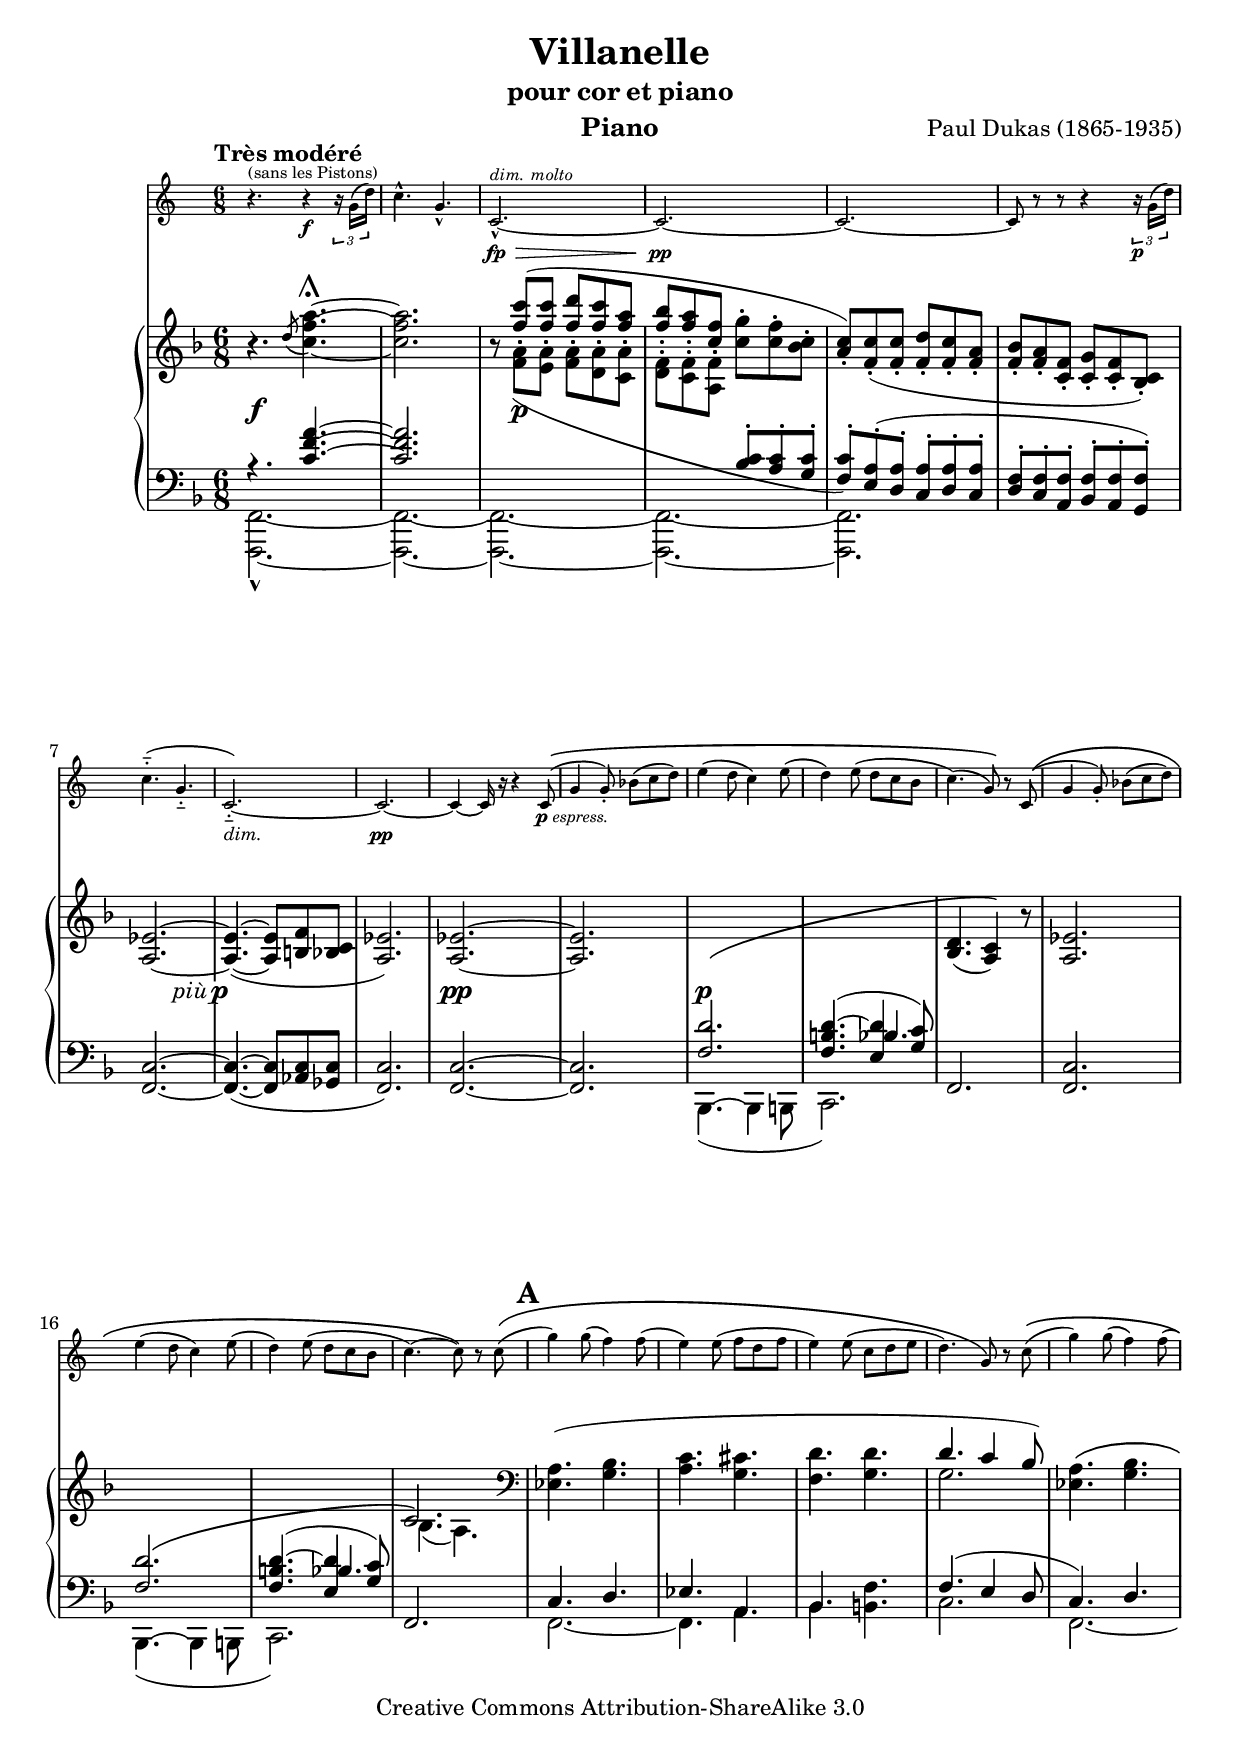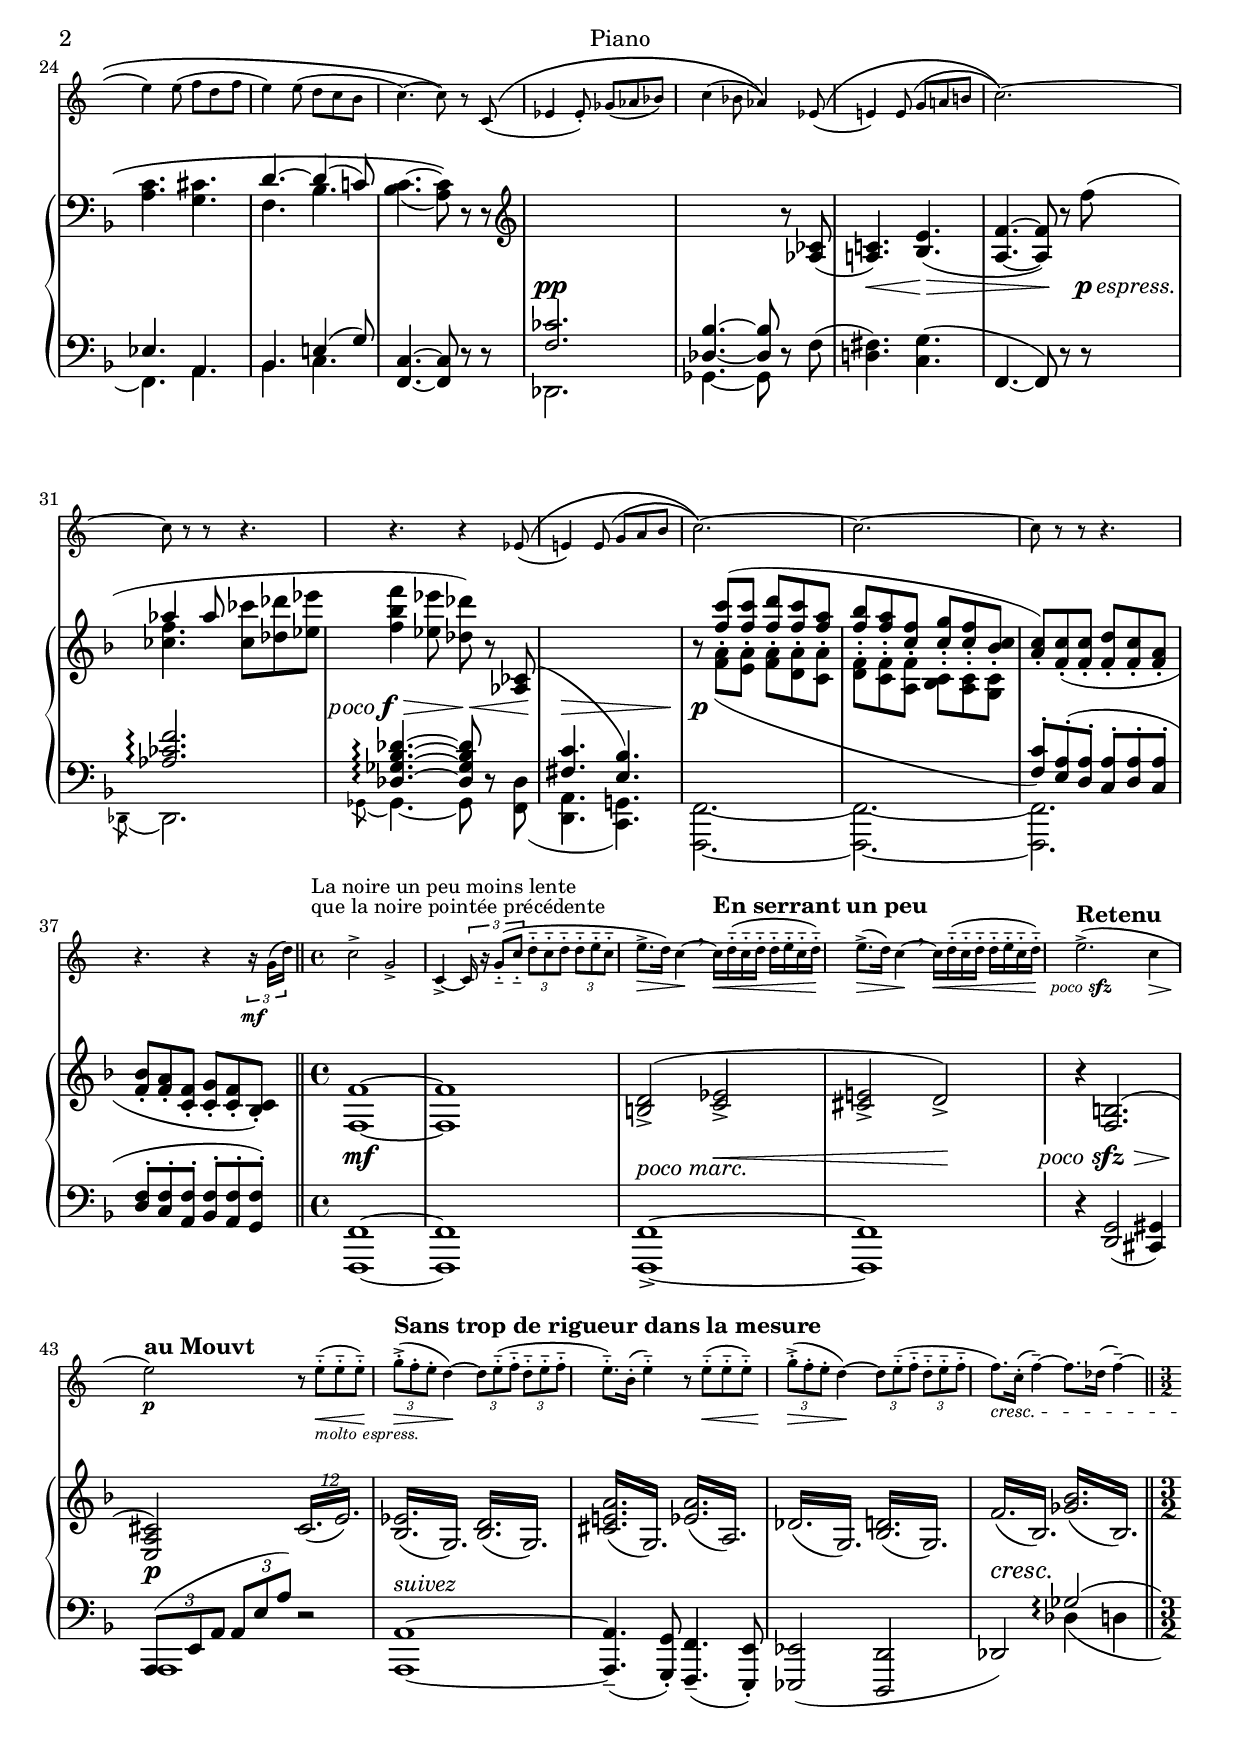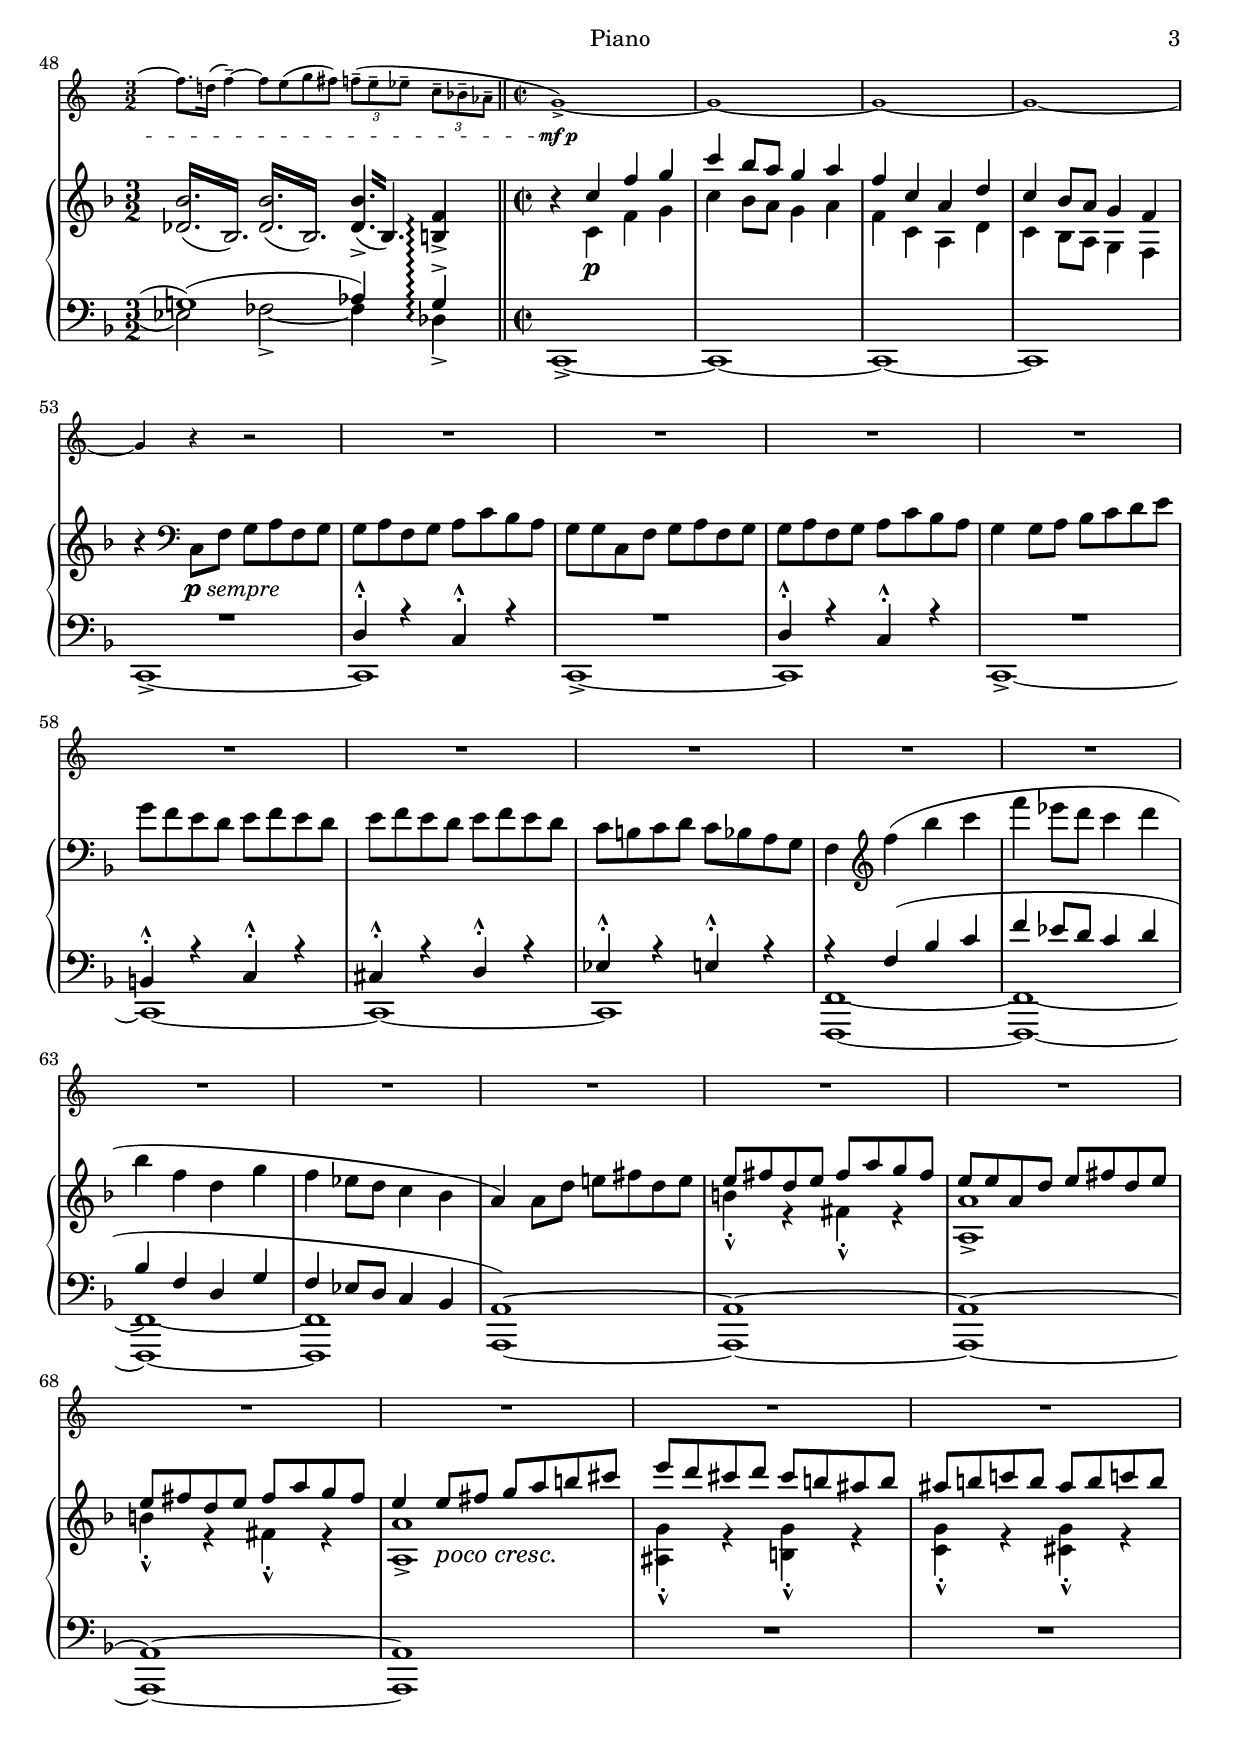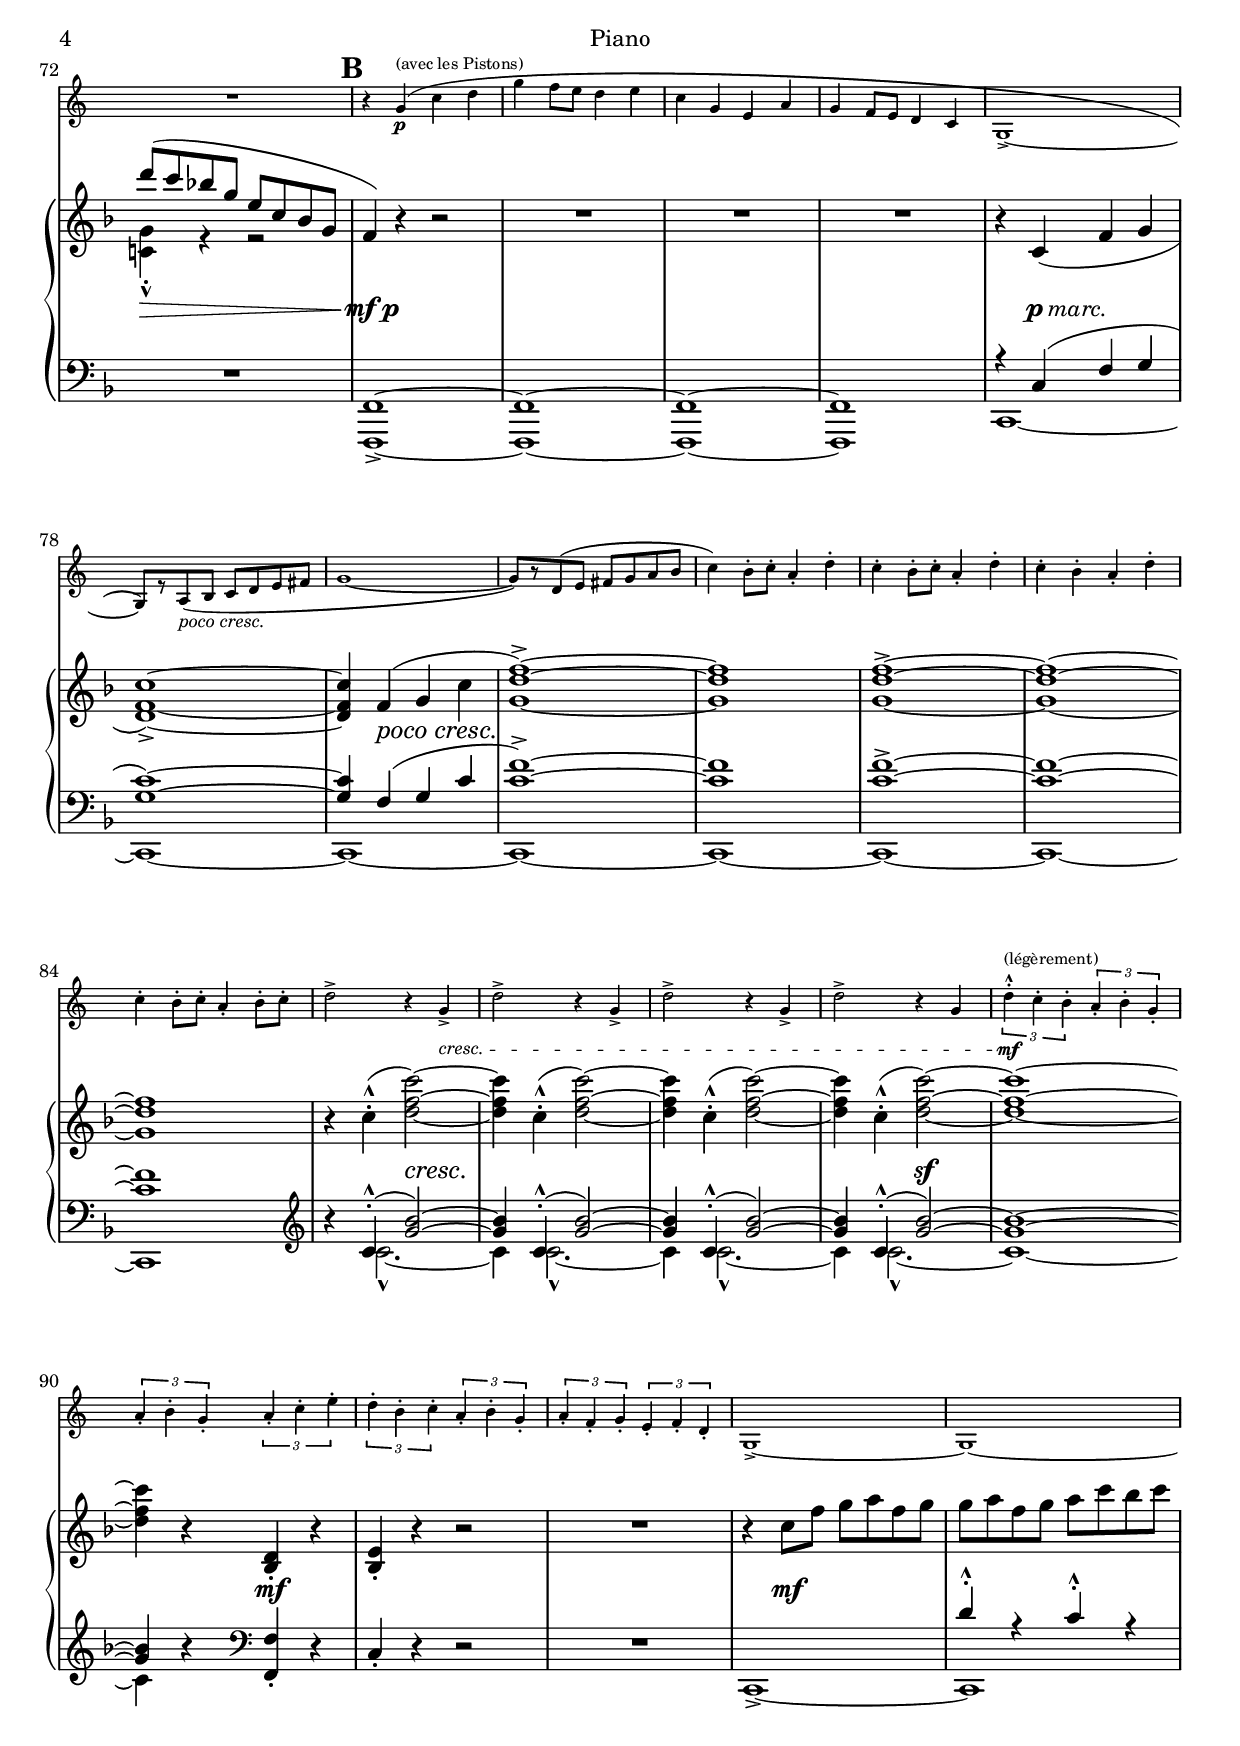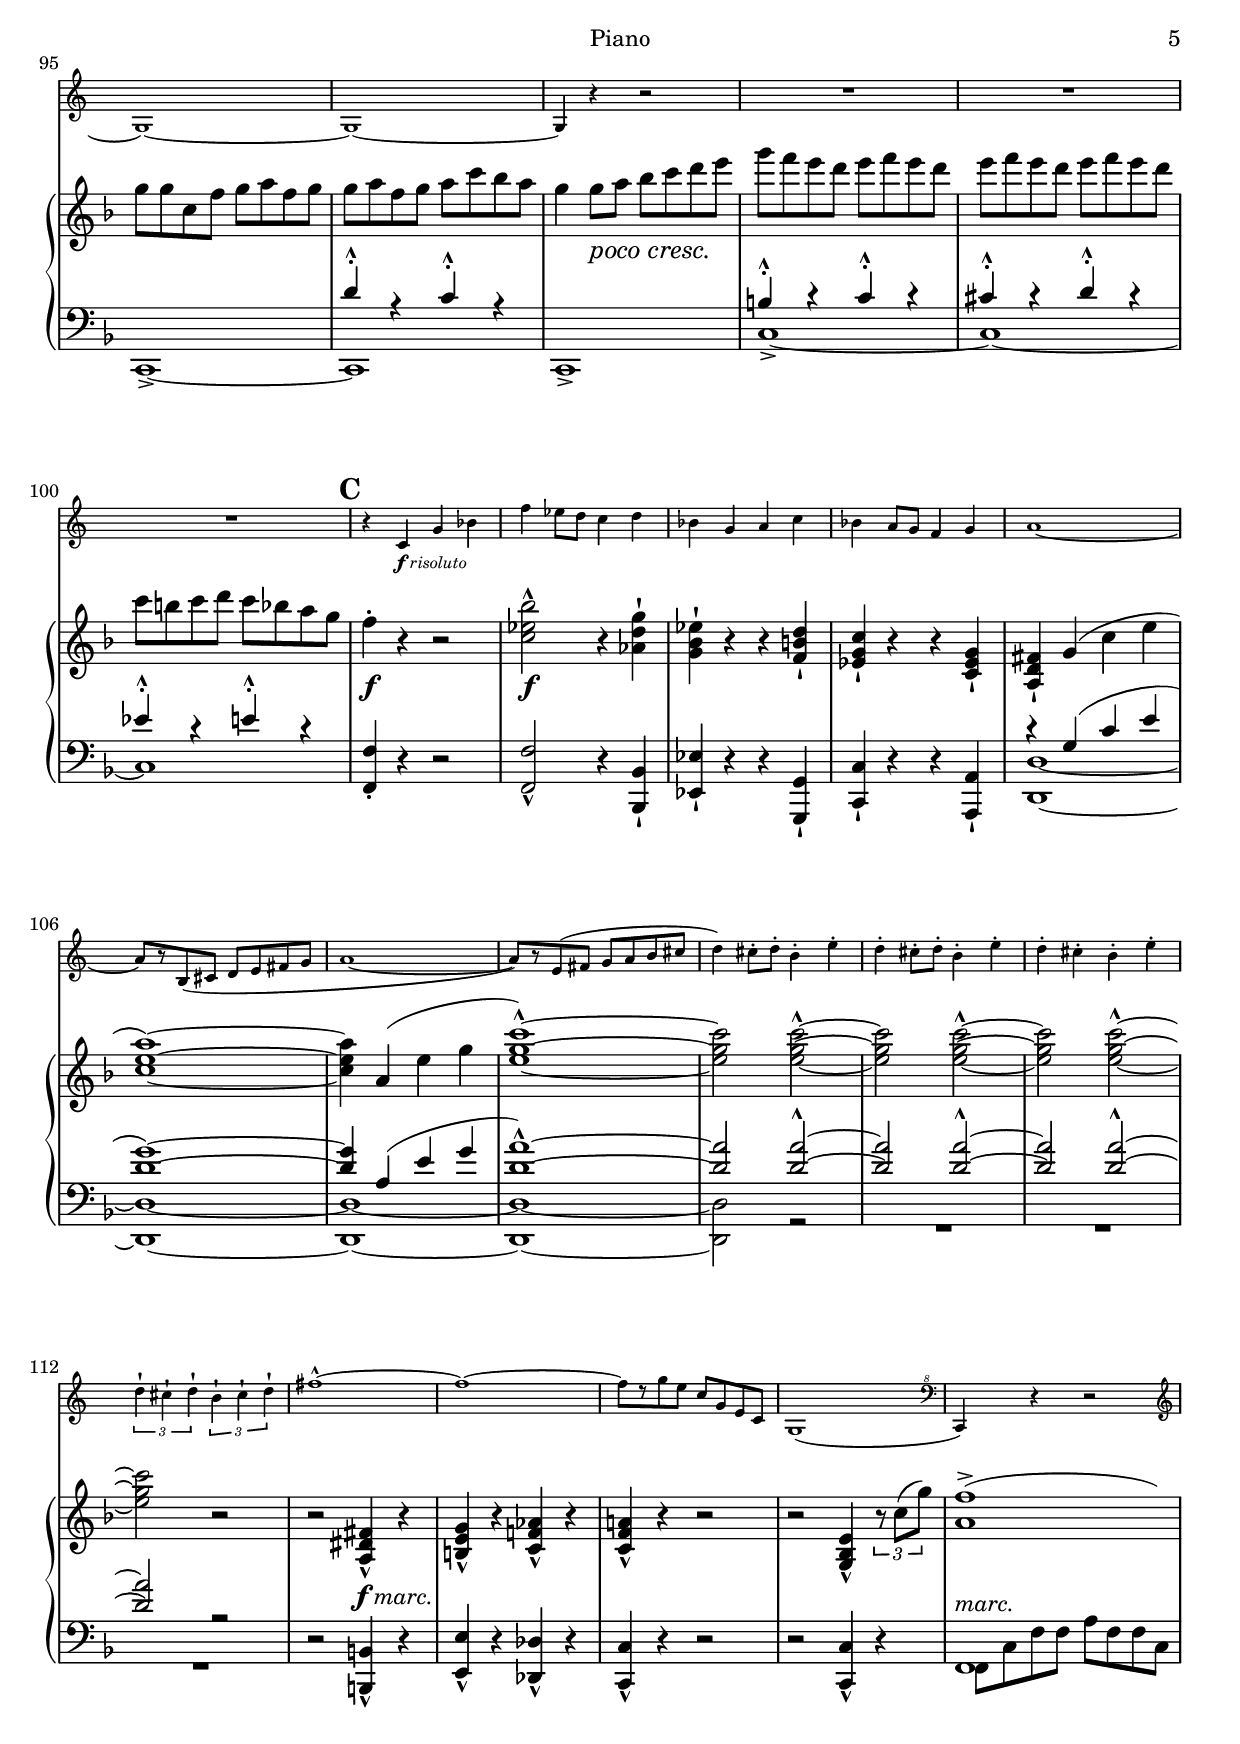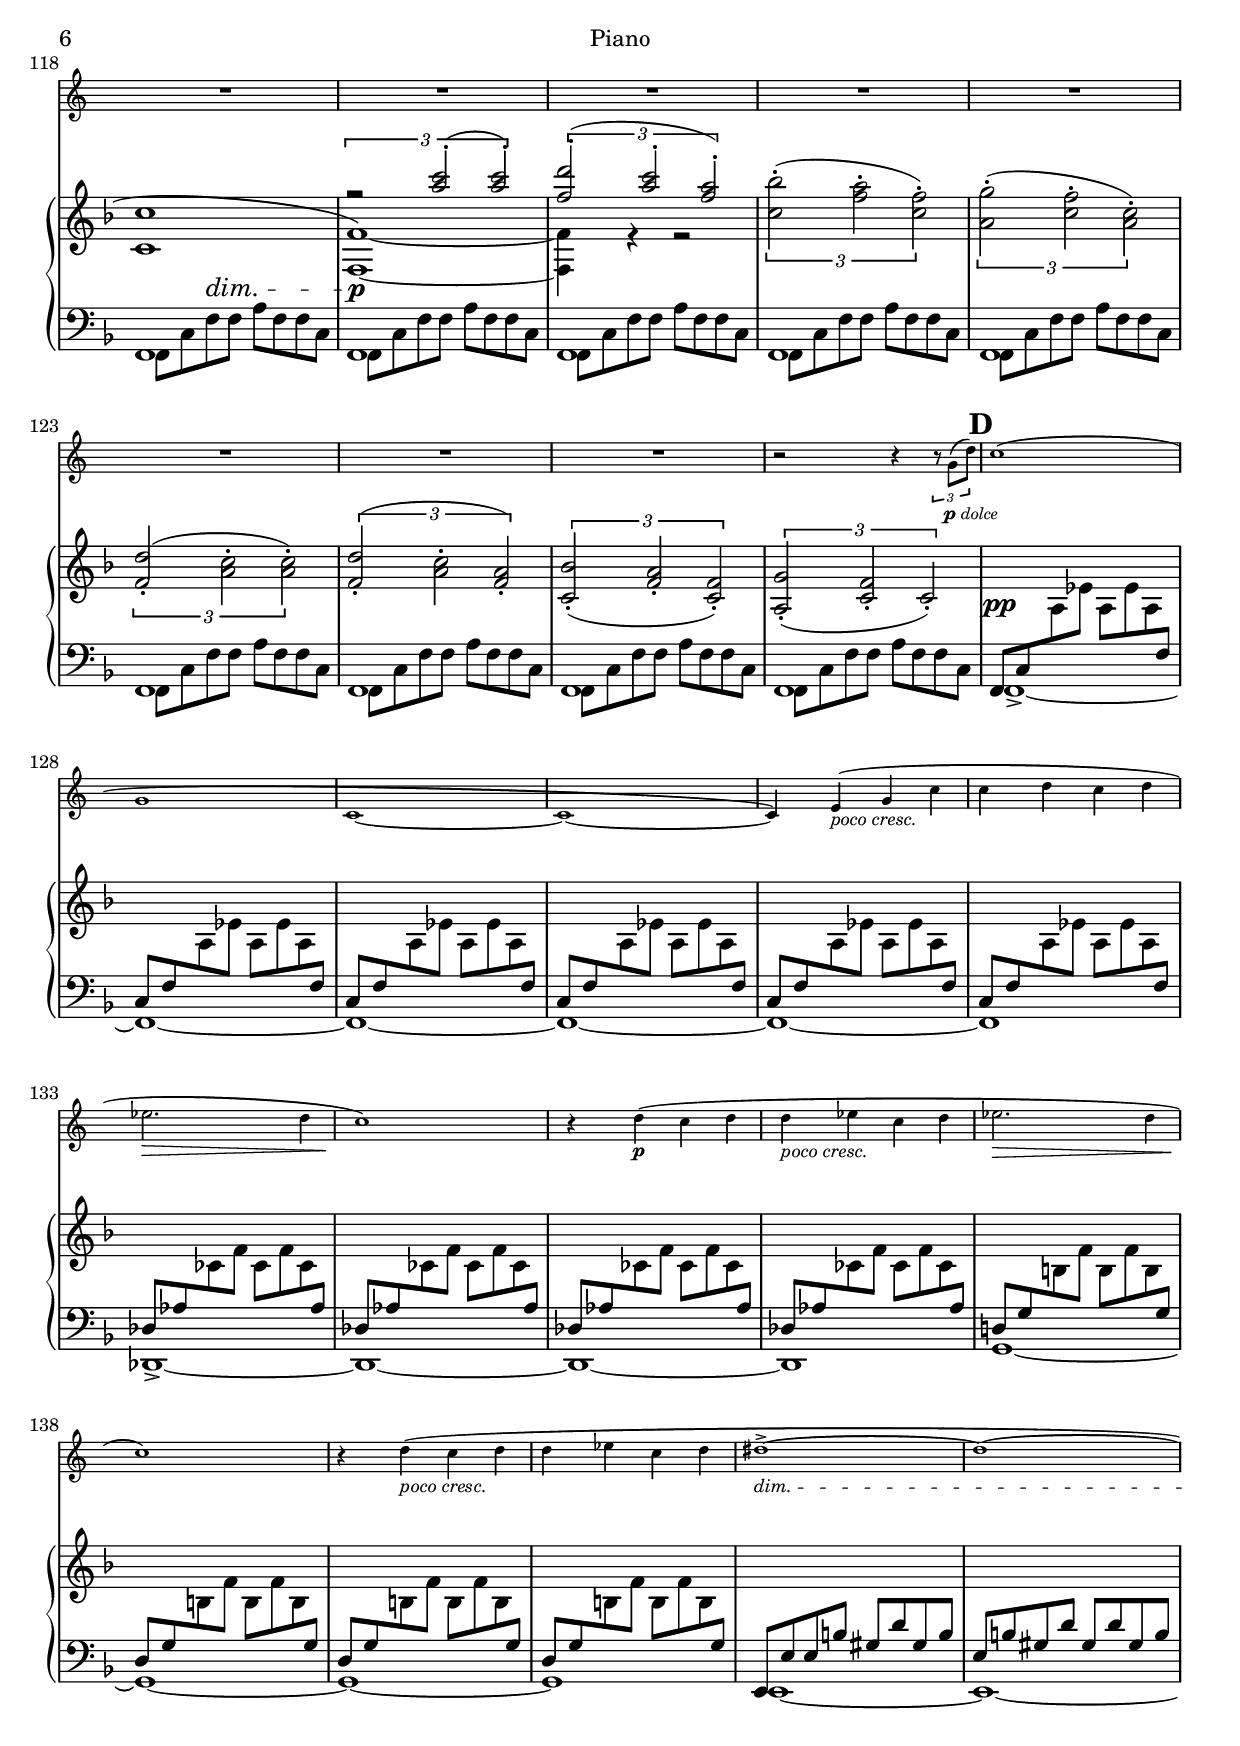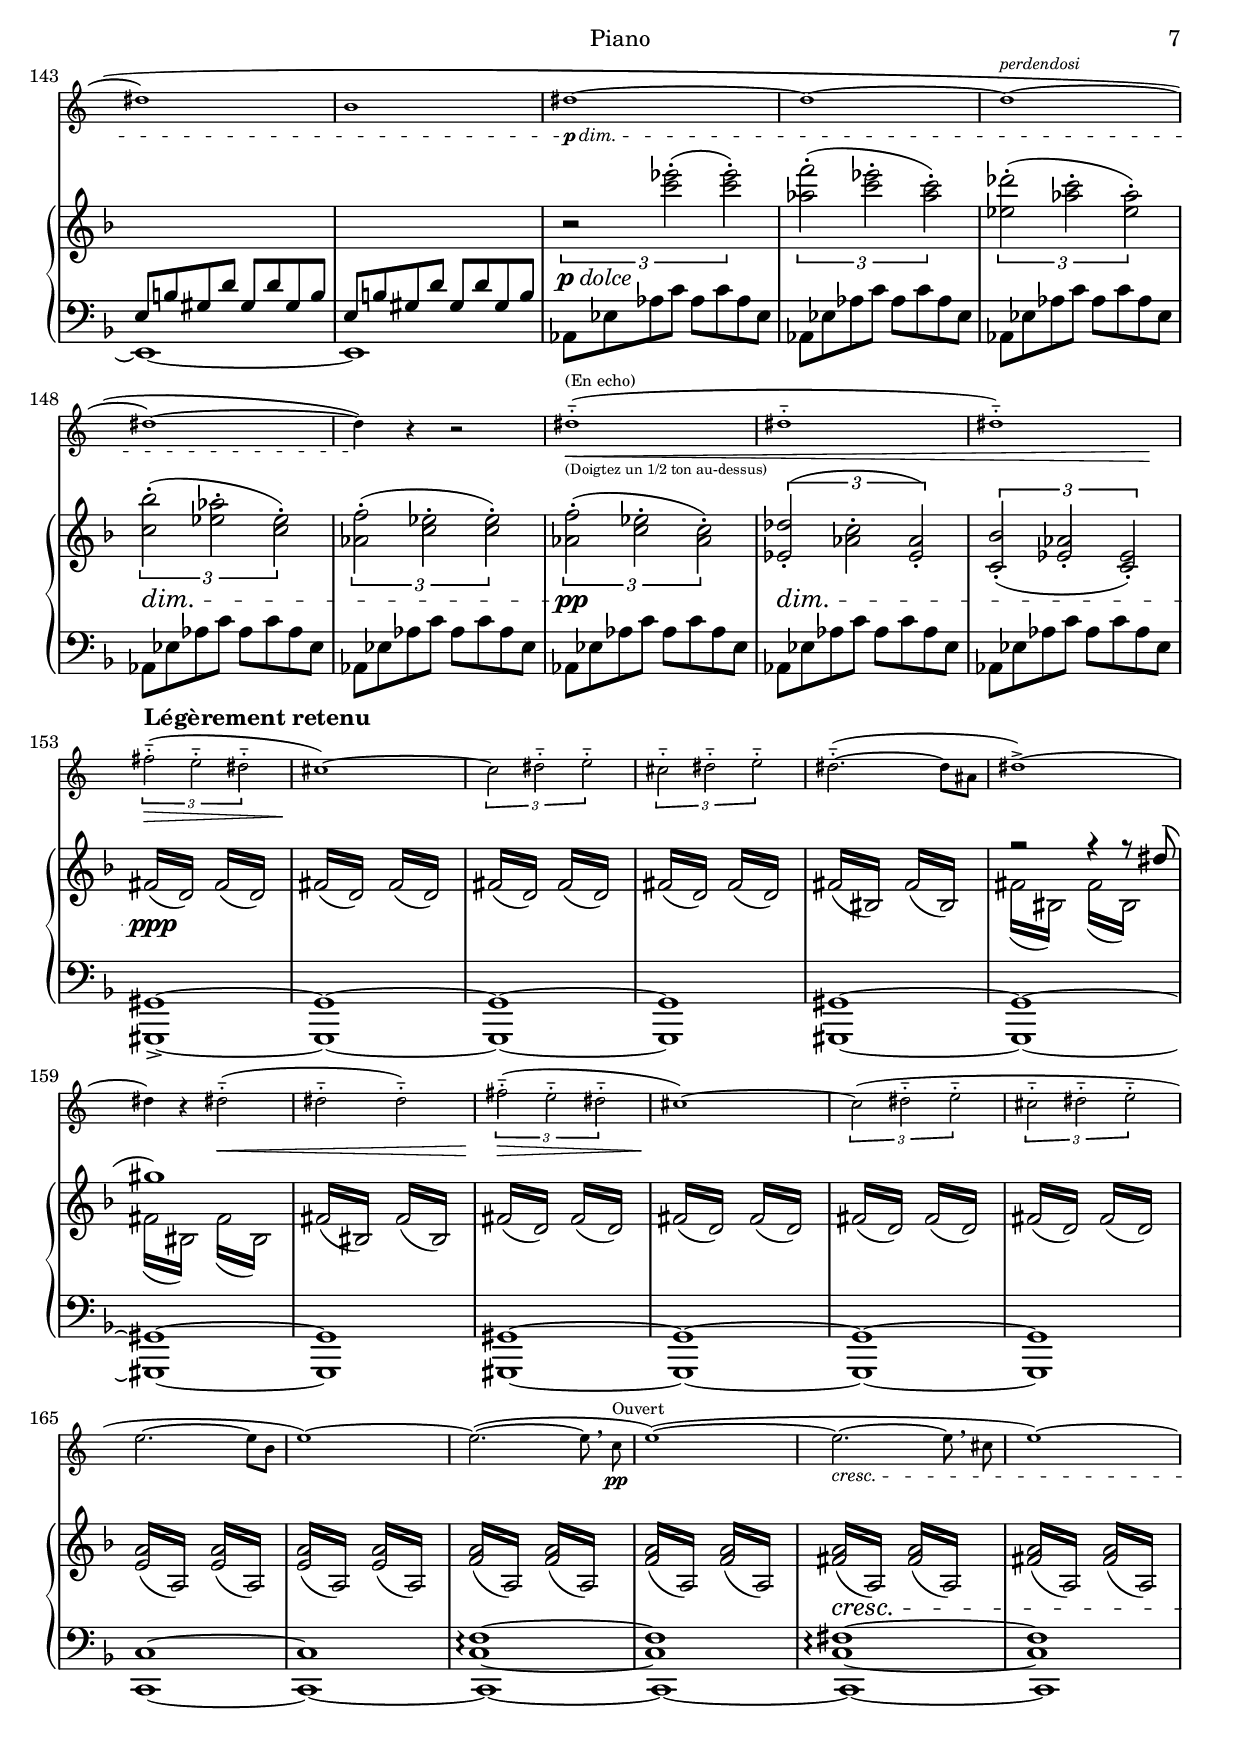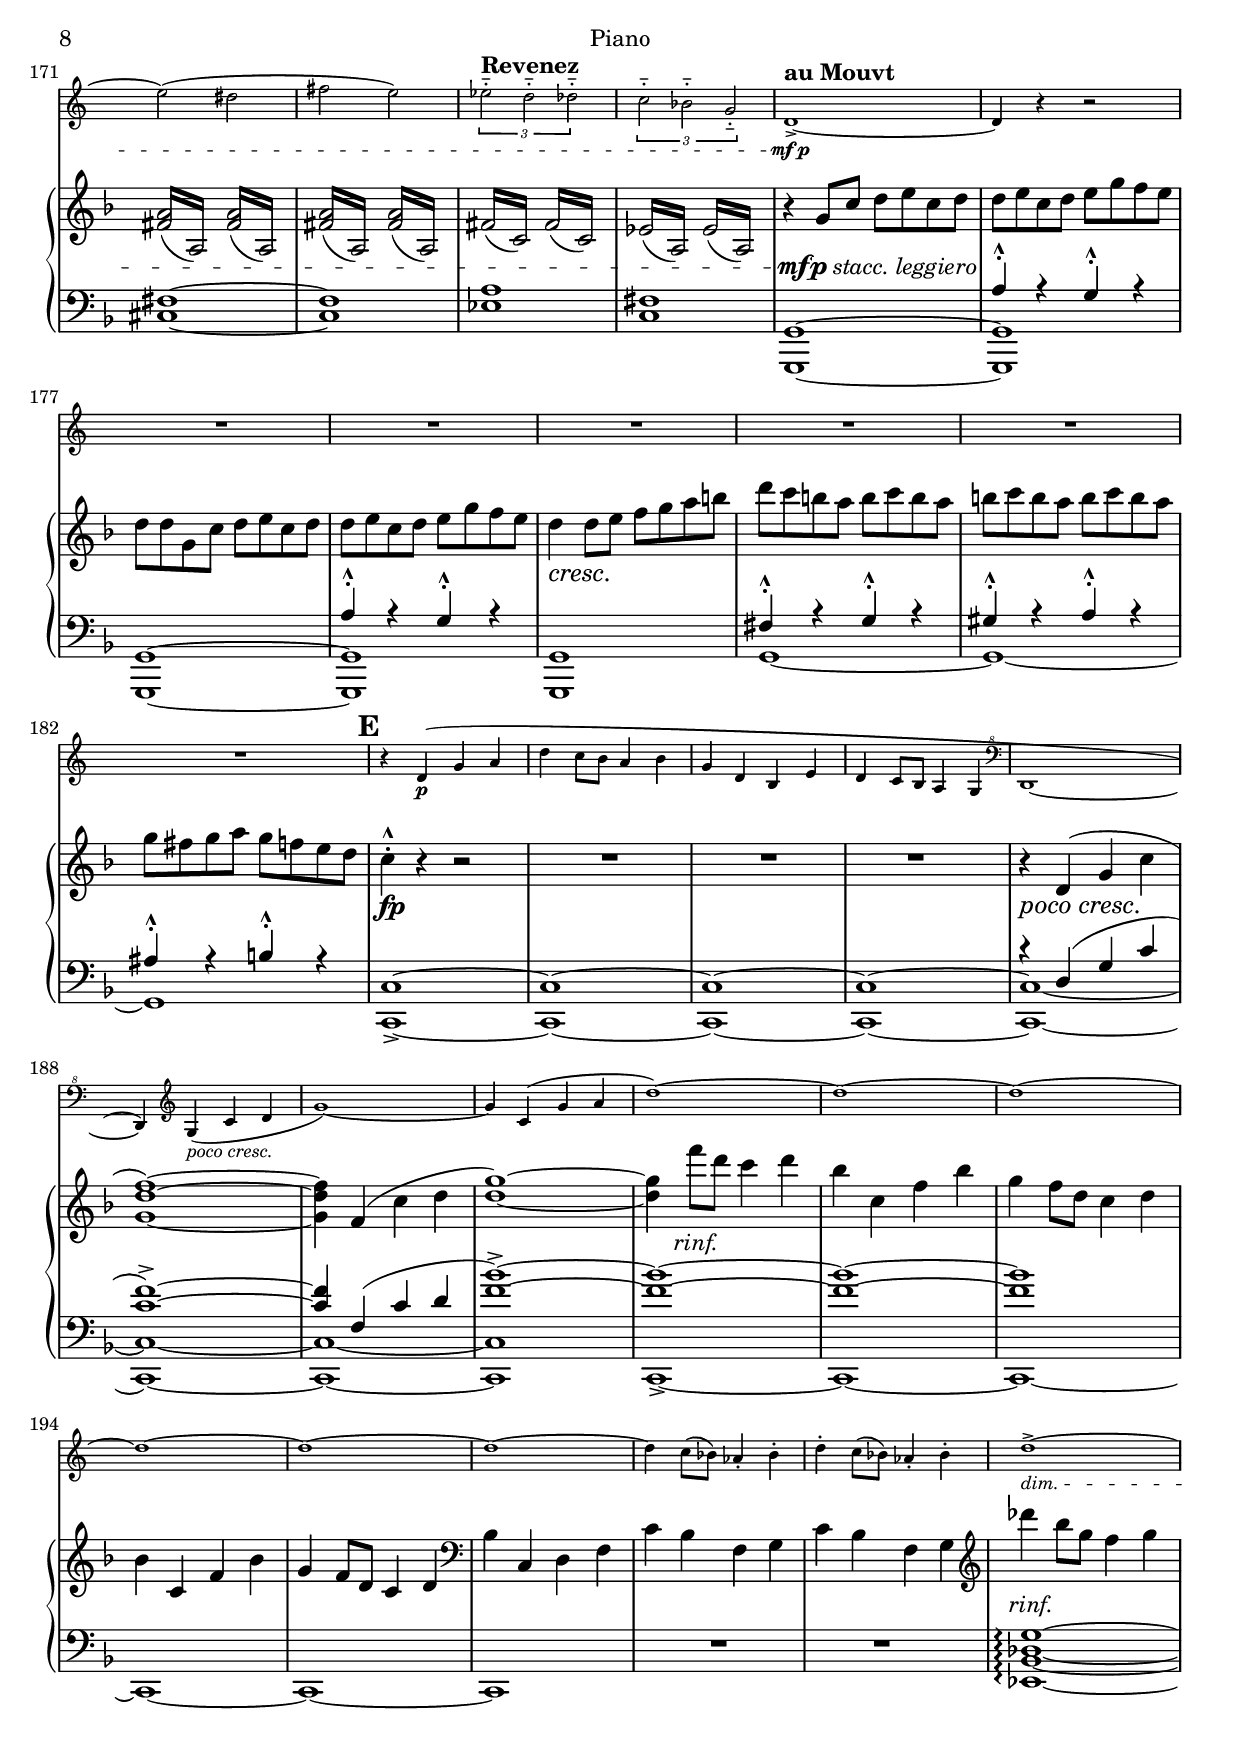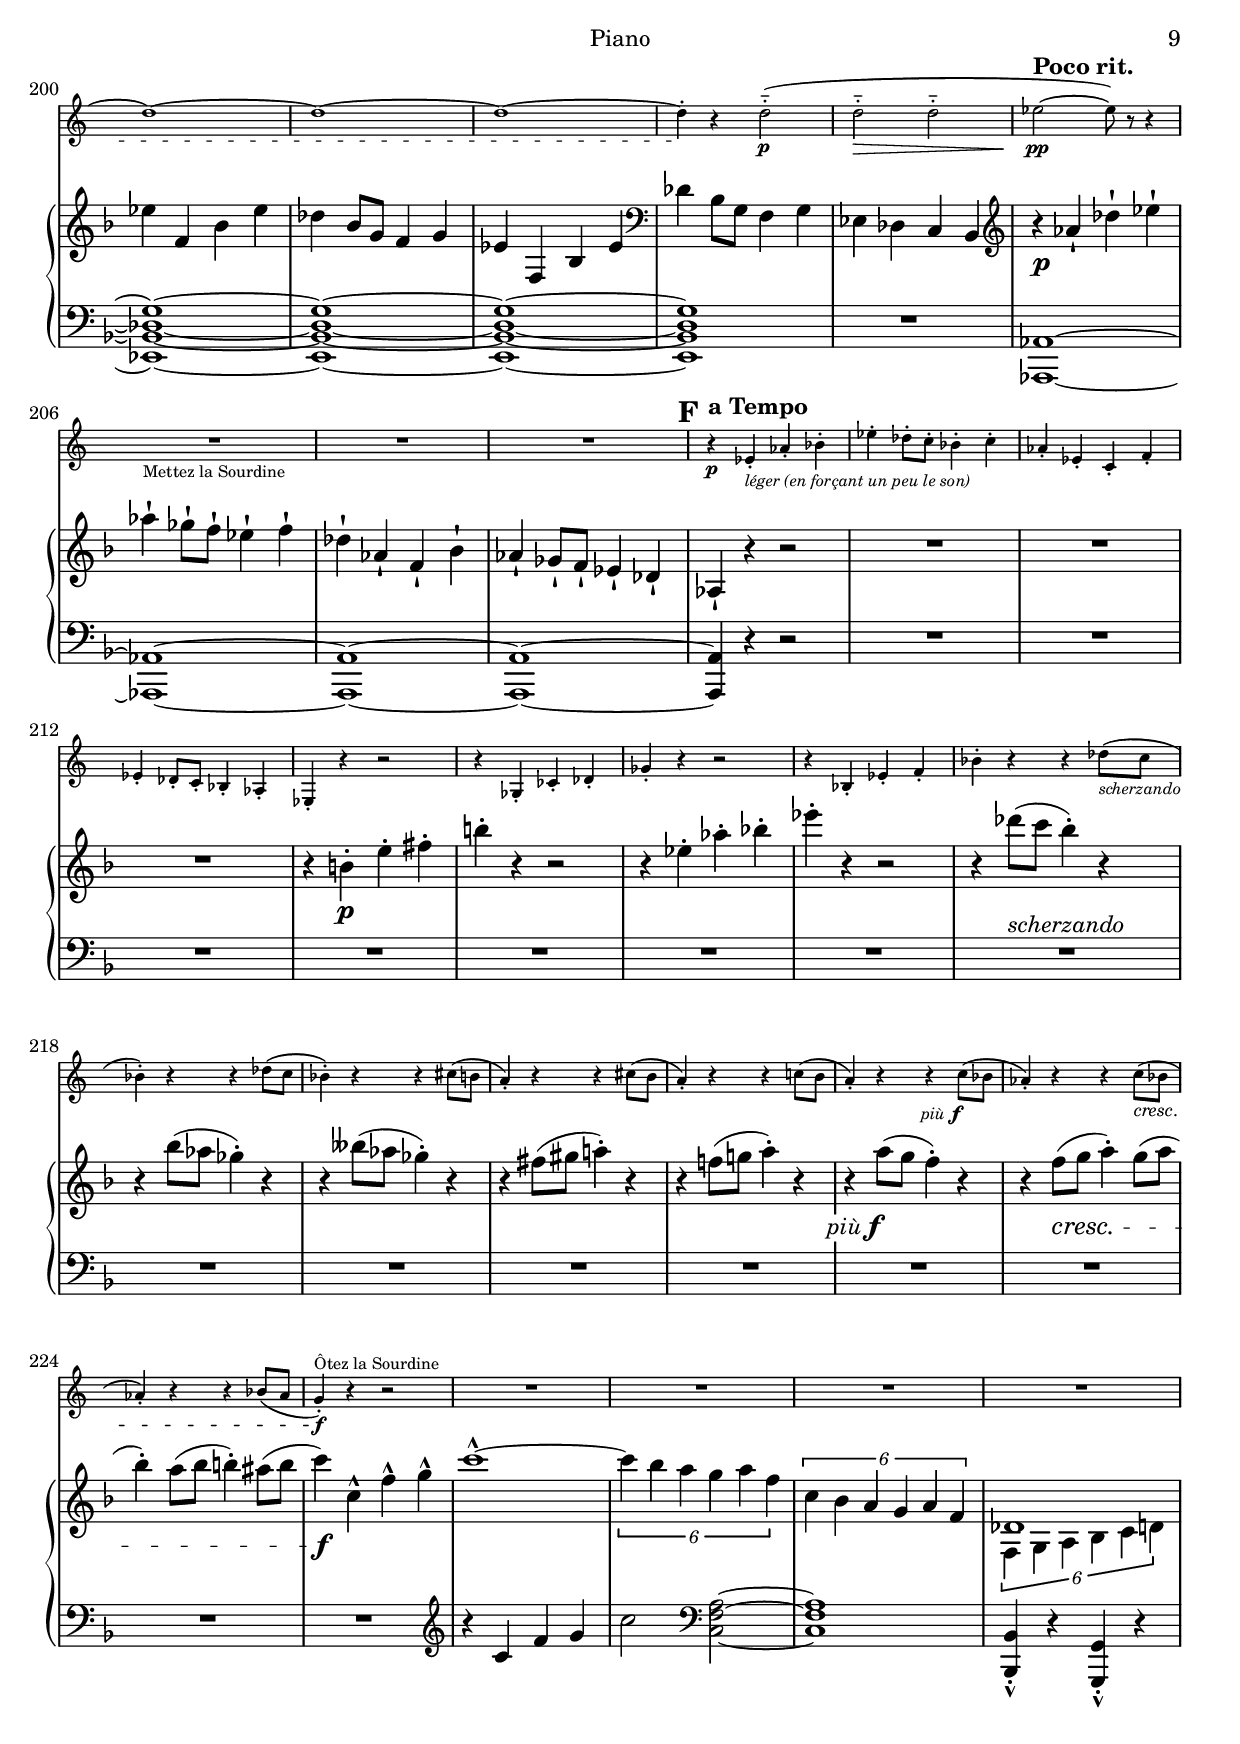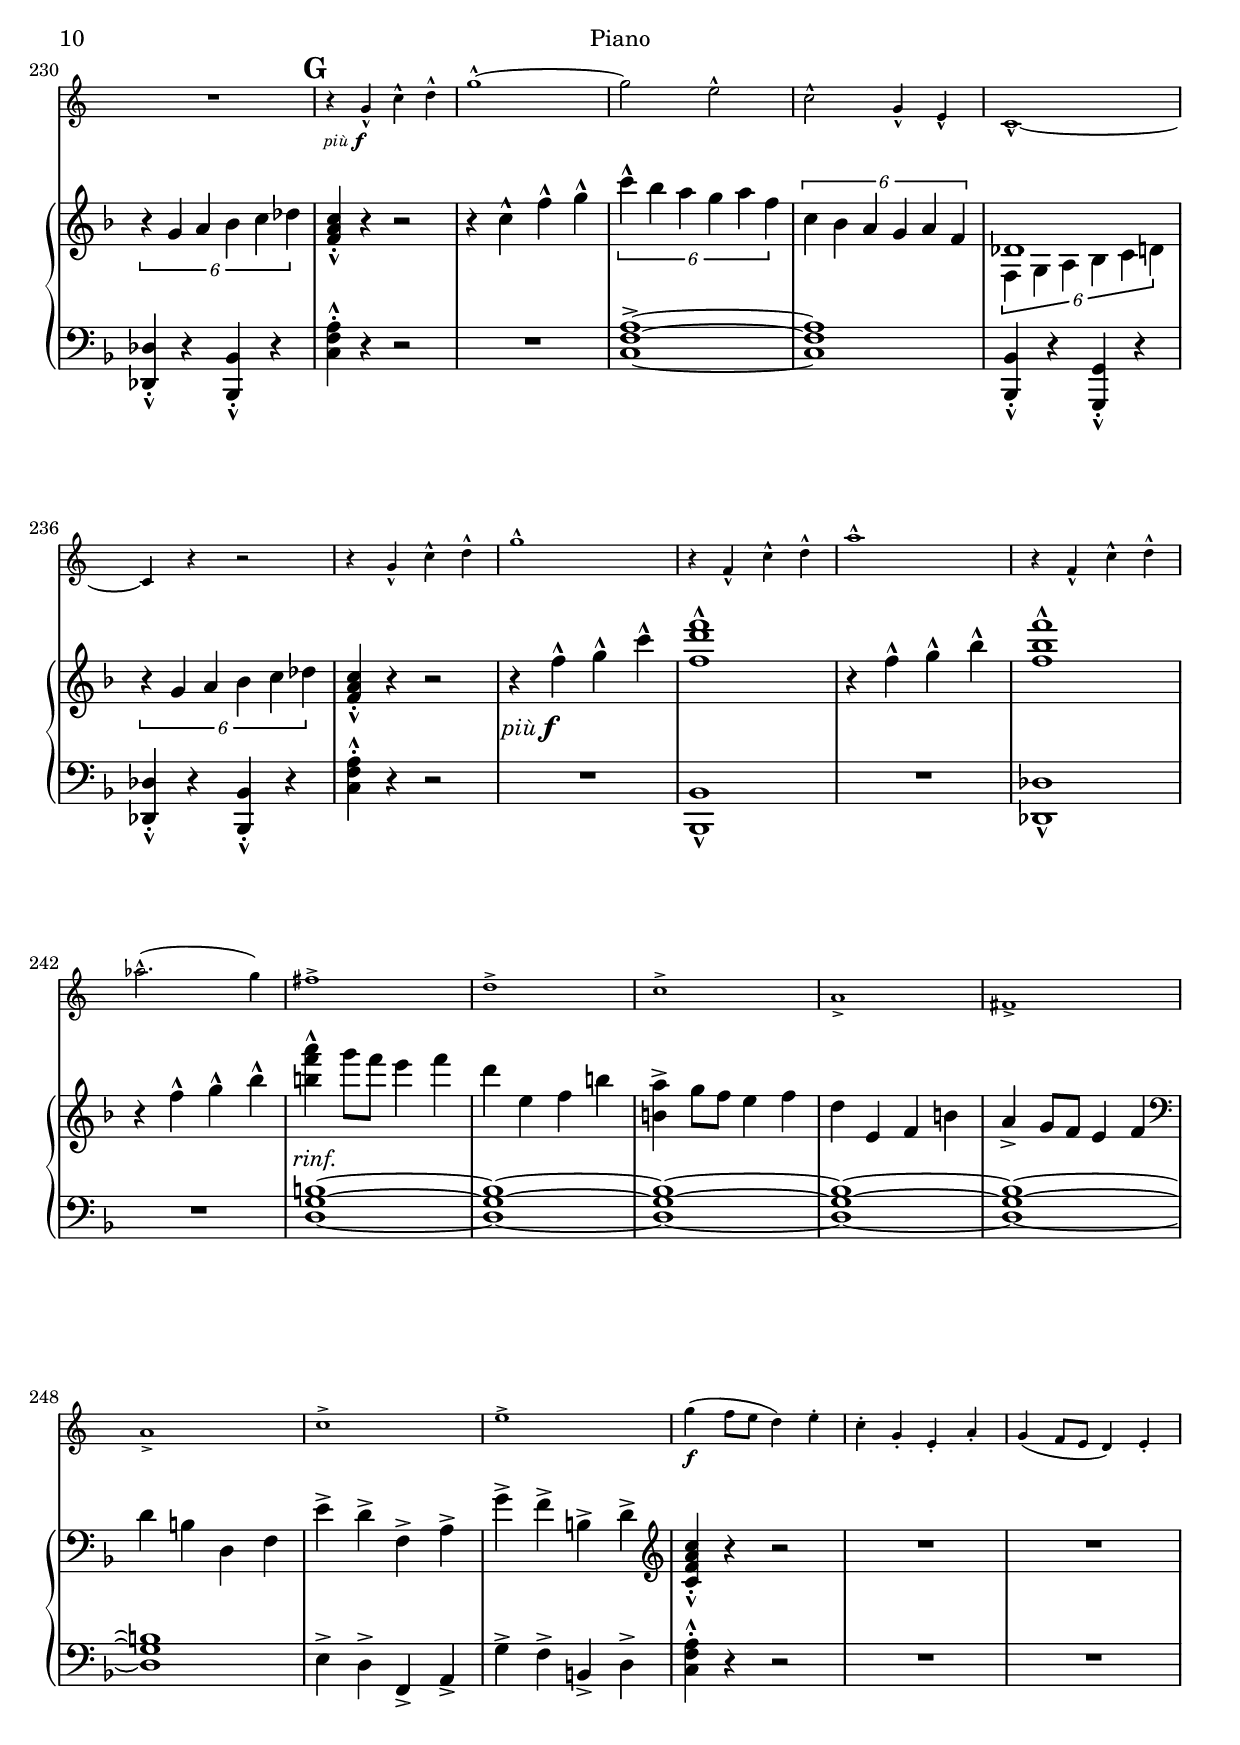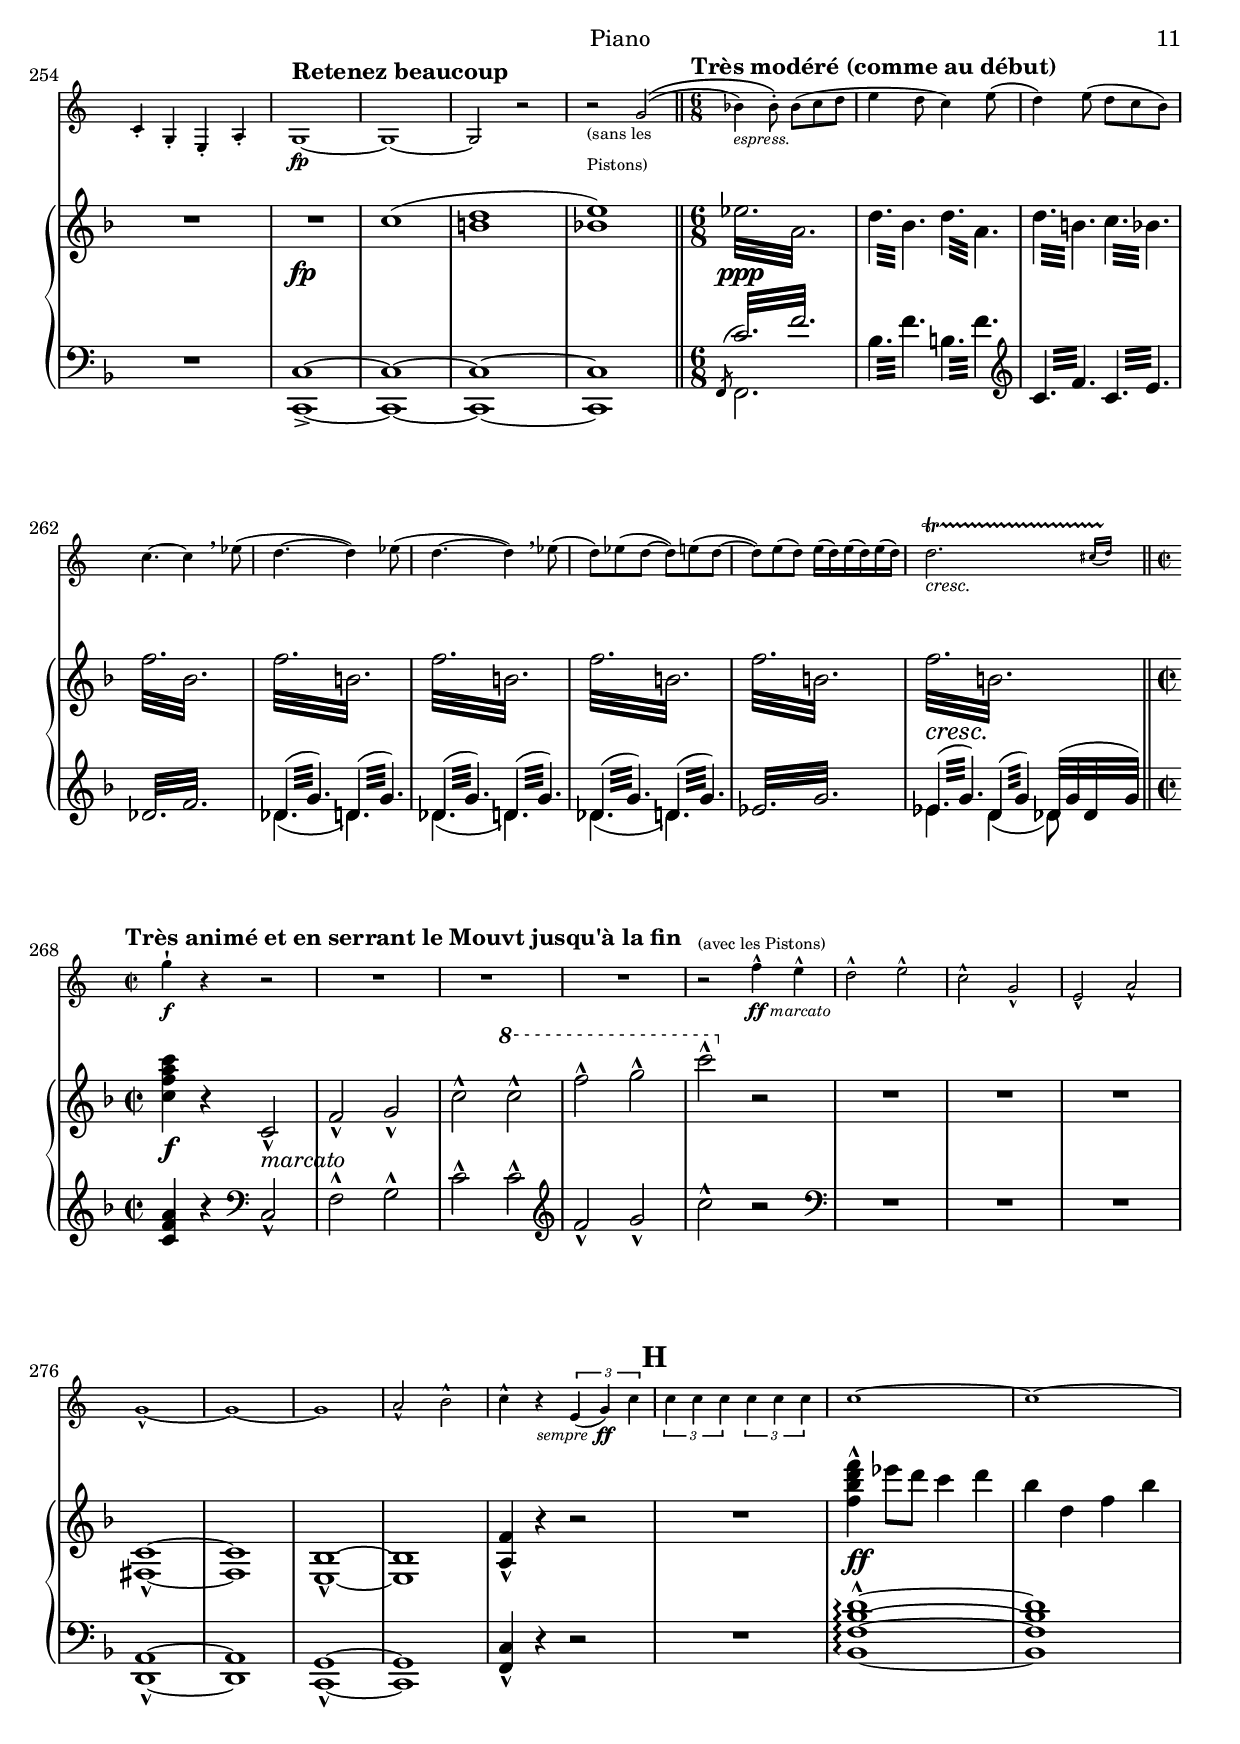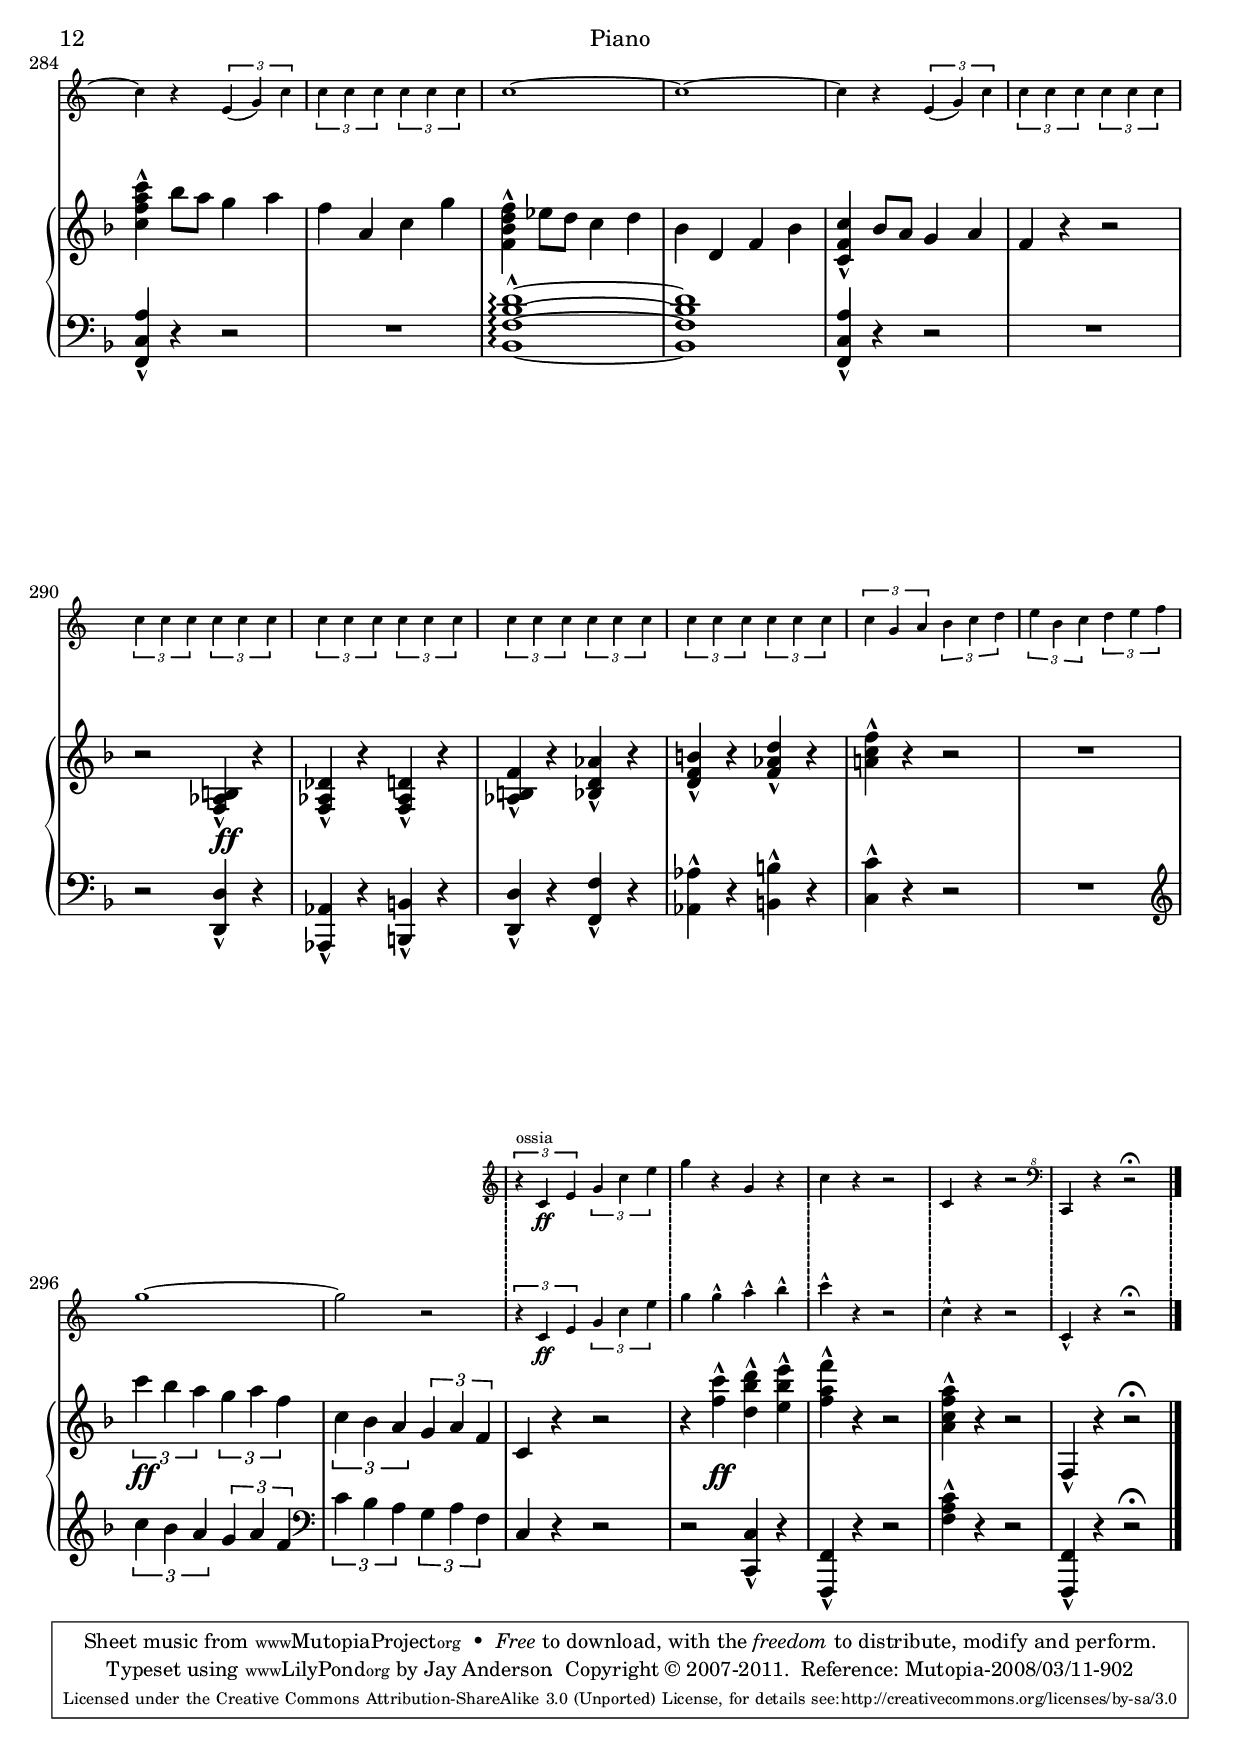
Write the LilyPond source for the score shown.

\version "2.13.50"

\version "2.13.50"

#(define-markup-command (align-dyn-text layout props dyn text) (string? markup?)
  (let* ((text-stencil (interpret-markup layout props (markup #:normal-text #:italic text)))
         (dyn-stencil (interpret-markup layout props (markup #:dynamic dyn)))
         (text-x-ext (ly:stencil-extent text-stencil X))
         (dyn-x-ext (ly:stencil-extent dyn-stencil X))
         (text-x (- (cdr text-x-ext) (car text-x-ext)))
         (dyn-x (- (cdr dyn-x-ext) (car dyn-x-ext)))
         (hspace 0.5)
         (x-align (- (/ (/ dyn-x 2.0) (+ text-x dyn-x hspace)) 1.0)))
    (interpret-markup layout props (markup #:halign x-align #:whiteout #:concat (#:dynamic dyn #:hspace hspace #:normal-text #:italic text)))))

#(define-markup-command (align-text-dyn layout props text dyn) (markup? string?)
  (let* ((text-stencil (interpret-markup layout props (markup #:normal-text #:italic text)))
         (dyn-stencil (interpret-markup layout props (markup #:dynamic dyn)))
         (text-x-ext (ly:stencil-extent text-stencil X))
         (dyn-x-ext (ly:stencil-extent dyn-stencil X))
         (text-x (- (cdr text-x-ext) (car text-x-ext)))
         (dyn-x (- (cdr dyn-x-ext) (car dyn-x-ext)))
         (hspace 0.5)
         (x-align (- 1.0 (/ (/ dyn-x 2.0) (+ text-x dyn-x hspace)))))
    (interpret-markup layout props (markup #:halign x-align #:whiteout #:concat (#:normal-text #:italic text #:hspace hspace #:dynamic dyn)))))

#(define (make-dynamic-script-dyn-text dyn text)
  (let ((dynamic (make-dynamic-script (markup #:align-dyn-text dyn text))))
        (ly:music-set-property! dynamic 'tweaks (acons 'X-offset 0 (ly:music-property dynamic 'tweaks)))
    dynamic))

#(define (make-dynamic-script-text-dyn text dyn)
  (let ((dynamic (make-dynamic-script (markup #:align-text-dyn text dyn))))
        (ly:music-set-property! dynamic 'tweaks (acons 'X-offset 0 (ly:music-property dynamic 'tweaks)))
    dynamic))

rinf = #(make-dynamic-script (markup #:whiteout #:normal-text #:italic "rinf."))
pocof = #(make-dynamic-script (markup #:normal-text #:italic "poco" #:dynamic "f"))
pocosfz = #(make-dynamic-script (markup #:whiteout #:concat (#:normal-text #:italic "poco " #:dynamic "sfz")))
mfp = #(make-dynamic-script "mf p")
fSpaceP = #(make-dynamic-script "f p")

pocofDynAlign = #(make-dynamic-script-text-dyn "poco" "f")
piup = #(make-dynamic-script-text-dyn "più" "p")
piuf = #(make-dynamic-script-text-dyn "più" "f")
sempreff = #(make-dynamic-script (markup #:normal-text #:italic "sempre" #:dynamic "ff"))

pEspress = #(make-dynamic-script-dyn-text "p" "espress.")
fRisoluto = #(make-dynamic-script-dyn-text "f" "risoluto")
pDolce = #(make-dynamic-script-dyn-text "p" "dolce")
ffMarcato = #(make-dynamic-script-dyn-text "ff" "marcato")
pSempre = #(make-dynamic-script-dyn-text "p" "sempre")
pMarc = #(make-dynamic-script-dyn-text "p" "marc.")
fMarc = #(make-dynamic-script-dyn-text "f" "marc.")
pStaccLeggiero = #(make-dynamic-script-dyn-text "p" "stacc. leggiero")

moltoEspress = \markup {\italic {molto espress.}}
espress = \markup {\italic {espress.}}
marc = \markup {\italic marc.}
dimMolto = \markup {\italic {dim. molto}}
pocoMarc = \markup {\italic {poco marc.}}
suivez = \markup {\italic suivez}
marcato = \markup {\italic marcato}
scherzando = \markup {\italic scherzando}

justDim = #(make-music 'DecrescendoEvent 'span-direction START 'span-type 'text 'span-text "dim." 'tweaks '((dash-period . -1)))
justDimMolto = #(make-music 'DecrescendoEvent 'span-direction START 'span-type 'text 'span-text "dim. molto" 'tweaks '((dash-period . -1)))
justCresc = #(make-music 'CrescendoEvent 'span-direction START 'span-type 'text 'span-text "cresc." 'tweaks '((dash-period . -1)))
justPocoCresc = #(make-music 'CrescendoEvent 'span-direction START 'span-type 'text 'span-text "poco cresc." 'tweaks '((dash-period . -1)))

tupletOff =
{
  \override TupletNumber #'transparent = ##t
  \override TupletBracket #'transparent = ##t
}

tupletOn =
{
  \revert TupletNumber #'transparent
  \revert TupletBracket #'transparent
}

outline =
{
  \override Score.PaperColumn #'keep-inside-line = ##t
  \override Score.NonMusicalPaperColumn #'keep-inside-line = ##t
  \time 6/8
  \tempo "Très modéré" 4.=60
  s2.*18

  \mark \default
  s2.*19 \bar "||"

  \time 4/4
  %TODO: This muddies the score, but should be in here.
  \tempo \markup {\override #'(baseline-skip . 1) \normal-text \small \column {"La noire un peu moins lente" "que la noire pointée précédente"}}
  s1*2 |
  s2 \tempo "En serrant un peu" s |
  s1 |
  \tempo "Retenu" %TODO: The spaces separate this markup with the next in the piano score.
  s1 |
  \tempo "au Mouvt"
  s1 |
  \tempo "Sans trop de rigueur dans la mesure"
  s1*4 \bar "||"

  \time 3/2
  s2*3 \bar "||"

  \time 2/2
  \tempo 4=120
  s1*24

  \mark \default
  s1*28

  \mark \default
  s1*26

  \mark \default
  s1*26

  \tempo "Légèrement retenu"
  s1*20

  \tempo "Revenez"
  s1*2

  \tempo "au Mouvt"
  s1*8

  \mark \default
  s1*22

  \tempo "Poco rit."
  s1*4

  \tempo "a Tempo"
  \mark \default
  s1*22

  \mark \default
  s1*24

  \tempo "Retenez beaucoup"
  s1*4 | \bar "||"

  \time 6/8
  \tempo "Très modéré (comme au début)" 4.=60
  \grace {s8}
  s2.*9 | \bar "||"

  \time 2/2
  \tempo "Très animé et en serrant le Mouvt jusqu'à la fin" 2=160
  s1*13 |
  
  \mark \default
  s1*22 | \bar "|."
}

afterGraceFraction = #(cons 15 16)

\layout
{
  \context
  {
    \Score
    skipBars = ##t
    extraNatural = ##f
    \override PaperColumn #'keep-inside-line = ##t
    \override NonMusicalPaperColumn #'keep-inside-line = ##t
    autoAccidentals = #`(Staff ,(make-accidental-rule 'same-octave 0)
                               ,(make-accidental-rule 'any-octave 0)
                               ,(make-accidental-rule 'same-octave 1))
    tempoHideNote = ##t
  }

  \context
  {
    \Staff
    %\consists "Page_turn_engraver"
  }

  \context
  {
    \Dynamics
    \consists "Tweak_engraver"
  }
}

\midi
{
  \context
  {
    \Voice
    \remove "Dynamic_performer"
  }
}

\paper
{
  ragged-right = ##f
  ragged-last = ##f
  ragged-bottom = ##f
  ragged-last-bottom = ##f
  %page-breaking = #ly:page-turn-breaking
}

\version "2.13.50"

rightHand = \relative c''
{
  \clef treble
  \key f \major
  \override Script #'avoid-slur = #'inside
  r4. \acciaccatura d8 <a' f c>4.~\shortfermata |
  \revert Script #'avoid-slur
  <a f c>2. |
  \stemUp
  r8 <c f,>-.( <c f,>-. <d f,>-. <c f,>-. <a f>-. |
  <bes f>-. <a f>-. <f c>-. \stemNeutral <g c,>-. <f c>-. <c bes>-. |
  <c a>-.) <c f,>-.( <c f,>-. <d f,>-. <c f,>-. <a f>-. |
  <bes f>-. <a f>-. <f c>-. <g c,>-. <f c>-. <c bes>-.) |
  <ees a,>2.~ |
  <ees a,>4.~( <ees a,>8 <f b,> <c bes> |
  <ees a,>2.) |
  <ees a,>~ <ees a,> |
  \change Staff=LH
  <<
    {
      \voiceOne <d f,>2.\( |
      <d~ b f>4.( <d e,>4 <c g>8)
    }

    \new Voice
    {
      \voiceThree
      s2. | s4. bes
    }
  >> \oneVoice |
  \change Staff=RH
  <d bes>4.( <c a>4)\) r8
  <ees a,>2. |

  \change Staff=LH
  <<
    {
      \voiceOne <d f,>2.\( |
      <d~ b f>4.( <d e,>4 <c g>8)
    }

    \new Voice
    {
      \voiceThree
      s2. | s4. bes
    }
  >> \oneVoice |
  \change Staff=RH
  <<
    {\voiceOne c2.\)}
    \new Voice {\voiceTwo bes4.( a)}
  >> \oneVoice |

  %A
  \clef bass
  <a ees>4.( <bes g> |
  <c a> <cis g> |
  <d f,> <d g,> |
  <<
    {\voiceOne d4. c4 bes8)}
    \new Voice {\voiceTwo g2.}
  >> \oneVoice |
  <a ees>4.\( <bes g> |
  <c a> <cis g> |
  << {d4.~ d4( c8)} \\ {f,4. bes4.} >> |
  <c~ bes>4._( <c a>8)\) r r |
  \clef treble
  \change Staff=LH
  \stemUp <ces f,>2. |
  <bes des,>4.~ <bes des,>8 \stemNeutral \change Staff=RH r <ces aes>( |
  <c a>4.) <e bes>( |
  <f a,>~ <f a,>8) r f'( |
  << {aes4 aes8}\\{<f ces>4.} >> <ces' ces,>8 <des des,> <ees ees,> |
  <f bes, f>4 <ees ees,>8 <des des,>8) r <ces,, aes>^( |
  \change Staff=LH \stemUp <c fis,>4. <bes e,>) \stemNeutral | \change Staff=RH
  r8 \stemUp <c'' f,>-.^( <c f,>-. <d f,>-. <c f,>-. <a f>-. |
  <bes f>-. <a f>-. <f c>-. <g c,>-. <f c>-. <c bes>-. |
  %EDIT: Surely the phrase mark here should be same as beginning and bass 
  %below it.
  \stemNeutral <c a>-.) <c f,>-.( <c f,>-. <d f,>-. <c f,>-. <a f>-. |
  <bes f>-. <a f>-. <f c>-. <g c,>-. <f c>-. <c bes>-.) |

  %4/4
  <f f,>1~ <f f,> |
  <d b>2->^( <ees c>-> |
  <e cis>-> d->) | %EDIT: removed double voices on d
  r4 <b f>2.^( |
  <cis a e>2) \times 8/12 {\repeat tremolo 6 {cis16( e)}} |
  \tupletOff
  \times 8/12 {\repeat tremolo 6 {<ees bes>16( g,)}} \times 8/12 {\repeat tremolo 6 {<d' bes>16( g,)}} |
  \times 8/12 {\repeat tremolo 6 {<a' e cis>16( g,)}} \times 8/12 {\repeat tremolo 6 {<a' ees>16( a,)}} |
  \times 8/12 {\repeat tremolo 6 {des16( g,)}} \times 8/12 {\repeat tremolo 6 {<d' bes>16( g,)}} |
  \times 8/12 {\repeat tremolo 6 {f'16( bes,)}} \times 8/12 {\repeat tremolo 6 {<bes' ges>16( bes,)}} |

  %3/2
  \times 8/12 {\repeat tremolo 6 {<bes' des,>16( bes,)}}
    \times 8/12 {\repeat tremolo 6 {<bes' des,>16( bes,)}}
    \times 4/6 {\repeat tremolo 3 {<bes' des,>16(-> bes,)}} <f' b,>4->\arpeggio |
  \tupletOn

  %2/2
  r4
  <<
    {
      c'4 f g |
      c bes8 a g4 a |
      f c a d |
      c bes8 a g4 f |
    }
    \\
    {
      c4 f g |
      c bes8 a g4 a |
      f c a d |
      c bes8 a g4 f |
    }
  >>
  r4 \clef bass c8 f g a f g |
  g a f g a c bes a |
  g g c, f g a f g |
  g a f g a c bes a |
  g4 g8 a bes c d e |
  g f e d e f e d |
  e f e d e f e d |
  c b c d c bes a g |
  f4 \clef treble f''( bes c |
  f ees8 d c4 d |
  bes f d g |
  f ees8 d c4 bes |
  a4) a8 d e fis d e |
  <<
    {
      e8 fis d e fis a g fis |
      e e a, d e fis d e |
      e fis d e fis a g fis |
      e4 e8 fis g a b cis |
      e d cis d cis b ais b |
      ais b c b ais b c b |
      d( c bes g e c bes g |
      f4)
    }
    \\
    {
      \repeat unfold 2
      {
        b4-.-^ r fis-.-^ r |
        <a a,>1-> |
      }
      <g ais,>4-.-^ r <g b,>-.-^ r |
      <g c,>-.-^ r <g cis,>-.-^ r |
      <g c,>-.-^ r r2 |
    }
  >>
  
  %horn enters
  r4 r2 |
  R1*3 |
  r4 c,( f g |
  <c f, d>1~->) |
  <c f, d>4 f,( g c |
  <f d g,>1~->) | <f d g,> |
  <f d g,>~-> | <f d g,>~ | <f d g,> |
  r4 \repeat unfold 3 {c4-.-^( <c' f, d>2~) | <c f, d>4}
  c,4-.-^( <c' f, d>2~) | <c f, d>1~ |
  <c f, d>4 r <d,, bes>-. r |
  <e bes>-. r r2 |
  R1 |
  r4 c'8 f g a f g |
  g a f g a c bes c |
  g g c, f g a f g |
  g a f g a c bes a |
  g4 g8 a bes c d e |
  g f e d e f e d |
  e f e d e f e d |
  c b c d c bes a g |
  f4-. r r2 |
  <bes ees, c>2-^ r4 <g d aes>-| |
  <ees bes g>-| r r <d b f>-| |
  <c g ees>-| r r <g ees c>-| |
  <fis d a>-| g( c e |
  <a e c>1~) | %source is missing tie on c
  <a e c>4 a,( e' g |
  <c g e>1~-^) | %source is missing tie on e
  \repeat unfold 3 {<c g e>2 <c g e>~-^ |}
  <c g e> r |
  r <fis,, dis a>4-^ r |
  <g e b>-^ r <aes f c>-^ r |
  <a f c>-^ r r2 |
  r2 <e bes g>4-^ \times 2/3 {r8 c'( g')} |

  <f a,>1->( | <c c,> |
  <<
    {
      \voiceTwo <f, f,>1~) | <f f,>4 r r2 |
    }
    \new Voice
    {
      \voiceOne \times 2/3 {r2 <c'' a>-.( <c a>-.)} |
      \times 2/3 {<d f,>-.( <c a>-. <a f>-.)} |
    }
  >> \oneVoice
  \times 2/3 {<bes c,>2(-. <a f>-. <f c>-.)} |
  \times 2/3 {<g a,>2(-. <f c>-. <c a>-.)} |
  \times 2/3 {<d f,>-.( <c a>-. <c a>-.)} |
  \times 2/3 {<d f,>-.( <c a>-. <a f>-.)} |
  \times 2/3 {<bes c,>2(-. <a f>-. <f c>-.)} |
  \times 2/3 {<g a,>2(-. <f c>-. c-.)} |

  %D
  \change Staff=LH f,,8 c' \change Staff=RH a' ees' a, ees' a, \change Staff=LH f |
  \repeat unfold 5 {c f \change Staff=RH a ees' a, ees' a, \change Staff=LH f |}
  \repeat unfold 4 {des aes' \change Staff=RH ces f ces f ces \change Staff=LH aes |}
  \repeat unfold 4 {d, g \change Staff=RH b f' b, f' b, \change Staff=LH g |}
  \voiceOne
  e, e' e b' gis d' gis, b |
  \repeat unfold 3 {e, b'  gis d' gis, d' gis, b|}
  \change Staff=RH
  \oneVoice
  \times 2/3 {r2 <ees'' c>-.( <ees c>-.)} |
  \times 2/3 {<f aes,>-.( <ees c>-. <c aes>-.)} |
  \times 2/3 {<des ees,>-.( <c aes>-. <aes ees>-.)} |
  \times 2/3 {<bes c,>-.( <aes ees>-. <ees c>-.)} |
  \times 2/3 {<f aes,>-.( <ees c>-. <ees c>-.)} |
  \times 2/3 {<f aes,>-.( <ees c>-. <c aes>-.)} |
  \times 2/3 {<des ees,>-.( <c aes>-. <aes ees>-.)} |
  \times 2/3 {<bes c,>-.( <aes ees>-. <ees c>-.)} |

  %legerement retenu
  \repeat unfold 8 {\repeat tremolo 4 {fis16( d)}}
  \repeat unfold 2 {\repeat tremolo 4 {fis16( bis,)}} |
  <<
    {r2 r4 r8 dis'( | gis1) |}
    \\
    {\repeat unfold 4 {\repeat tremolo 4 {fis,16( bis,)}} |}
  >>
  \repeat unfold 2 {\repeat tremolo 4 {fis'16( bis,)}} |
  \repeat unfold 8 {\repeat tremolo 4 {fis'16( d)}} |
  \repeat unfold 4 {\repeat tremolo 4 {<a' e>16( a,)}} |
  \repeat unfold 4 {\repeat tremolo 4 {<a' f>16( a,)}} |
  \repeat unfold 8 {\repeat tremolo 4 {<a' fis>16( a,)}} |
  \repeat unfold 2 {\repeat tremolo 4 {fis'16( c)}} |
  \repeat unfold 2 {\repeat tremolo 4 {ees16( a,)}} |

  %au mouvt
  r4 g'8 c d e c d |
  d e c d e g f e |
  d d g, c d e c d |
  d e c d e g f e |
  d4 d8 e f g a b |
  d c b a b c b a |
  b c b a b c b a |
  g fis g a g f e d |

  %E
  c4-.-^ r4 r2 |
  R1*3 |
  r4 d,( g c |
  <f d g,>1~) |
  <f d g,>4 f,( c' d |
  <g d>1~) |
  <g d>4 f'8 d c4 d |
  bes c, f bes |
  g f8 d c4 d |
  bes c, f bes |
  g f8 d c4 d |
  \clef bass
  bes c, d f |
  c' bes f g |
  c bes f g |
  \clef treble |
  des''' bes8 g f4 g |
  ees f, bes ees |
  des bes8 g f4 g |
  ees f, bes ees |
  \clef bass
  des bes8 g f4 g |
  ees des c bes |
  \clef treble
  r4 aes''-| des-| ees-| |
  aes-| ges8-| f-| ees4-| f-| |
  des-| aes-| f-| bes-| |
  aes-| ges8-| f-| ees4-| des-| |

  %F
  aes-| r4 r2 |
  R1*3 |
  r4 b'-. e-. fis-. | b-. r r2 |
  r4 ees,-. aes-. bes-. | ees-. r r2 |
  r4 des8( c bes4-.) r |
  r4 bes8( aes ges4-.) r |
  r4 beses8( aes ges4-.) r |
  r4 fis8( gis a4-.) r |
  r4 f8( g a4-.) r |
  r4 a8( g f4-.) r |
  r4 f8( g a4-.) g8( a |
  bes4-.) a8( bes b4-.) ais8( b |
  c4) c,-^ f-^ g-^ |
  c1~-^ |
  %NOTE: It seems odd to me to mark these as 6-lets when the same rhythm earlier in 
  %the piece was two groups of triplets.
  \times 4/6 {c4 bes a g a f} |
  \times 4/6 {c4 bes a g a f} |
  <<
    \new Voice
    {
      \voiceOne
      des1
    }
    {
      \voiceTwo
      \times 4/6 {f,4 g a bes c d}
    }
  >> \oneVoice |
  \times 4/6 {r4 g a bes c des} |
  <c a f>4-.-^ r r2 |

  %G
  r4 c-^ f-^ g-^ |
  \times 4/6 {c4-^ bes a g a f} |
  \times 4/6 {c4 bes a g a f} |
  <<
    \new Voice
    {
      \voiceOne
      des1
    }
    {
      \voiceTwo
      \times 4/6 {f,4 g a bes c d}
    }
  >> \oneVoice |
  \times 4/6 {r4 g a bes c des} |
  <c a f>4-.-^ r r2 |
  r4 f-^ g-^ c-^ | <f d f,>1-^ |
  r4 f,-^ g-^ bes-^ | <f' bes, f>1-^ |
  r4 f,-^ g-^ bes-^ | <a' f b,>4-^ g8 f e4 f |
  d e, f b |
  <a b,>-> g8 f e4 f |
  d e, f b |
  a-> g8 f e4 f |
  \clef bass
  d b d, f |
  e'-> d-> f,-> a-> |
  g'-> f-> b,-> d-> |
  \clef treble |
  <c' a f c>-.-^ r r2 |
  R1*3 |
  %Retenez beaucoup
  R1 |
  c1( | <d b> | <e bes>) |

  %6/8
  %Tres modere
  \grace {s8}
  \repeat tremolo 12 {ees32 a,} |
  \repeat tremolo 6 {d32 bes} \repeat tremolo 6 {d32 a} |
  \repeat tremolo 6 {d32 b} \repeat tremolo 6 {c32 bes} |
  \repeat tremolo 12 {f'32 bes,} |
  \repeat unfold 5 {\repeat tremolo 12 {f'32 b,} |}

  %2/2
  %Tres anime
  <c f a c>4 r c,2-^ |
  f-^ g-^ |
  %NOTE: The octavation didn't look good on one note, so I added a few preceding notes also.
  c-^ \ottava #1 c'-^ |
  f-^ g-^ |
  c-^ \ottava #0 r |
  R1*3 |
  <c,,, fis,>1~-^ | <c fis,> |
  <bes e,>1~-^ | <bes e,> |
  <f' a,>4-^ r r2 |
  R1 |
  <f'' d bes f>4-^ ees8 d c4 d |
  bes d, f bes |
  <c a f c>4-^ bes8 a g4 a |
  f a, c g' |
  <f d bes f>4-^ ees8 d c4 d |
  bes d, f bes |
  <c f, c>4-^ bes8 a g4 a |
  f r r2 |
  r2 <b, aes f>4-^ r |
  <des aes f>-^ r <d aes f>4-^ r |
  <f b, aes>-^ r <aes d, bes>4-^ r |
  <b f d>-^ r <d aes f>4-^ r |
  <f c a>-^ r r2 |
  R1 |
  \times 2/3 {c'4 bes a} \times 2/3 {g4 a f}
  \times 2/3 {c4 bes a} \times 2/3 {g4 a f}
  c4 r r2 |
  r4 <c'' f,>-^ <d bes d,>-^ <e bes e,>-^ |
  <f a, f>-^ r r2 |
  <a, f c a>4-^ r r2 |
  f,,4-^ r4 r2\fermata |
}

leftHand = \relative c''
{
  \clef bass
  \key f \major
  <<
    {
      r4. <a f c>~ |
      <a f c>2. |
      \change Staff=RH
      \stemDown
      s8 <a f>-._( <a e>-. <a f>-. <a d,>-. <a c,>-. |
      <f d>-. <f c>-. <f a,>-. \change Staff=LH \stemUp <c bes>-. <c a>-. <c g>-. |
      <c f,>-.) <a e>-.( <a d,>-. <a c,>-. <a d,>-. <a c,>-. |
      \stemNeutral
      <f d>-. <f c>-. <f a,>-. <f bes,>-. <f a,>-. <f g,>-.) |
    }
    \\
    {
      <f, f,>2.~-^ |
      <f f,>~ |
      <f f,>~ |
      <f f,>~ |
      <f f,> |
    }
  >>
  <c' f,>2.~ |
  <c f,>4.~( <c f,>8 <c aes> <c ges> |
  <c f,>2.) |
  <c f,>~ <c f,> |
  \stemDown bes,4.~_( bes4 b8 |
  c2.) \stemNeutral |
  f | <c' f,> |
  \stemDown bes,4.~_( bes4 b8 |
  c2.) \stemNeutral |
  f |

  %A
  <<
    {
      c'4. d |
      ees a, |
      bes
    }
    \\
    {
      f2.~ |
      f4. a |
      bes
    }
  >> <f' b,>4. |
  <<
    {
      f4.( e4 d8 |
      c4.) d |
      ees a, |
      bes e4( g8) |
    }
    \\
    {
      c,2. |
      f,~ |
      f4. a |
      bes c |
    }
  >> |
  <c f,>4.~ <c f,>8 r r |
  \stemDown des,2. |
  \tieDown ges4.~ ges8 \tieNeutral \stemNeutral r8 f'( |
  <fis d>4.) <g c,>( |
  f,4.~ f8) r r |
  << {<aes' ces f>2.\arpeggio} \\ {\acciaccatura des,,8 \voiceTwo des2.} >> |
  <<
    {
      <des' ges bes des>4.~\arpeggio <des ges bes des>8
    }
    \\
    {
      \acciaccatura ges,8 \voiceTwo ges4.~ ges8
    }
  >>
  r8 \stemDown <des' f,>_( |
  <a d,>4. <g c,>) \stemNeutral |

  <<
    {
      \change Staff=RH
      s8 \stemDown <a'' f>-._( <a e>-. <a f>-. <a d,>-. <a c,>-. |
      <f d>-. <f c>-. <f a,>-. <c bes>-. <c a>-. <c g>-. |
      \change Staff=LH
      \stemUp <c f,>-.) <a e>-.( <a d,>-. <a c,>-. <a d,>-. <a c,>-. |
      <f d>-. <f c>-. <f a,>-. <f bes,>-. <f a,>-. <f g,>-.) | \stemNeutral
    }
    \\
    {
      <f, f,>2.~ <f f,>~ <f f,> |
    }
  >>

  %4/4
  <f f,>1~ <f f,> |
  <f f,>~-> <f f,> |
  r4 <g d>2( <gis cis,>4) |
  << {\times 2/3 {a,8( e' a} \times 2/3 {a e' a)} d,2\rest} \\ {a,1} >> |
  <a' a,>1~ |
  <a a,>4.--( <g g,>8-.) <f f,>4.--( <e e,>8-.) |
  <ees ees,>2( <d d,> |
  des)
  <<
    {
      ges'(\arpeggio |
      %3/2
      g1)( aes4) g4->\arpeggio |
    }
    \\
    {
      des4(\arpeggio d |
      %3/2
      ees2) fes~-> fes4 des->\arpeggio |
    }
  >>
  
  %2/2
  c,1~-> | c~ | c~ | c |
  <<
    {
      \repeat unfold 2 {R1 | d'4-.-^ r c-.-^ r |}
      R1 |
      b4-.-^ r c-.-^ r |
      cis-.-^ r d-.-^ r |
      ees-.-^ r e-.-^ r |
    }
    \\
    {
      \repeat unfold 2 {c,1~-> | c |}
      c1~-> | c~ | c~ | c |
    }
  >>
  <<
    {
      \voiceOne r4 f'( bes c |
      f ees8 d c4 d |
      bes f d g |
      f ees8 d c4 bes |
    }
    \new Voice
    {
      \voiceTwo
      <f f,>1~ | <f f,>~ | <f f,>~ | <f f,> |
    }
  >> \oneVoice
  <a a,>1~) | <a a,>~ | <a a,>~ | <a a,>~ | <a a,> |
  R1*3 |

  %horn enters
  <f f,>1~-> | <f f,>~ | <f f,>~ | <f f,> |
  <<
    {
      r4 c'( f g |
      <c g>1~) |
      <c g>4 f,( g c |
      <f c>1~->) | <f c> | %EDIT: This ought to be accented like r.h.
      <f c>~-> | <f c>~ | <f c> |
    }
    \\
    {
      \repeat unfold 7 {c,,1~ |} c |
    }
  >>
  \clef treble
  r4 \repeat unfold 3 <<
    { c''4-.-^( <bes' g>2~) | <bes g>4 }
    \\
    { c,2.~-^ | c4 }
  >>
  <<
    { c4-.-^( <bes' g>2~) | <bes g>1~ | <bes g>4 }
    \\
    { c,2.~-^ | c1~ | c4 }
  >>
    %A kluge to fix the bass clef collision (see lilypond issue 110 at
    %code.google.com).
    \override Score.NonMusicalPaperColumn #'allow-loose-spacing = ##f
    r4
    \clef bass <f, f,>-. r |
    \revert Score.NonMusicalPaperColumn #'allow-loose-spacing
  c-. r r2 |
  R1 |
  << {s1 | d'4-.-^ r c-.-^ r} \\ {c,,1~-> | c} >> |
  << {s1 | d''4-.-^ r c-.-^ r} \\ {c,,1~-> | c} >> |
  c-> |
  <<
    {
      b''4-.-^ r c-.-^ r |
      cis-.-^ r d-.-^ r |
      ees-.-^ r e-.-^ r |
    } \\ {c,1~-> | c~ | c |}
  >>
  <f f,>4-. r r2 |
  <f f,>2-^ r4 <bes, bes,>4-| |
  <ees ees,>-| r r <g, g,>-| |
  <c c,>-| r r <a a,>-| |
  <<
    {
      r4 g'( c e |
      <g d>1~) |
      <g d>4 a,( e' g |
      <a d,>1~-^) |
      \repeat unfold 3 {<a d,>2 <a d,>~-^ |}
      <a d,> r |
    }
    \\
    {
      <d,, d,>1~ | <d d,>~ | <d d,>~ | <d d,>~ |
      <d d,>2 r |
      R1*3
    }
  >>
  r2 <b b,>4-^ r |
  <e e,>-^ r <des des,>-^ r |
  <c c,>-^ r r2 |
  r2 <c c,>4-^ r |

  \repeat unfold 10 <<
    {\voiceOne f,1 |}
    \new Voice {\voiceTwo f8 c' f f a f f c |}
  >> \oneVoice

  %D
  \voiceTwo f,1~-> | f~ | f~ | f~ | f~ | f |
  des~-> | des~ | des~ | des |
  g~ | g~ | g~ | g |
  e~ | e~ | e~ | e |
  \oneVoice
  \repeat unfold 8 {aes8 ees' aes c aes c aes ees |}

  %legerement retenu
  <gis, gis,>1~-> | <gis gis,>~ | <gis gis,>~ | <gis gis,> |
  <gis gis,>~ | <gis gis,>~ | <gis gis,>~ | <gis gis,> |
  <gis gis,>~ | <gis gis,>~ | <gis gis,>~ | <gis gis,> |
  <c c,>~ <c c,~> |
  <<
    {c,~ | c~ | c~ | c|}
    \new Voice
    {
      <f' c>~\arpeggio | <f c> |
    <fis c>~\arpeggio | <fis c> |
  }
  >>
  <fis cis>1~ | <fis cis> |
  <a ees> |
  <fis c> |

  %au mouvt
  \repeat unfold 2
  {
    <g, g,>1~ |
    <<
      {\voiceTwo <g g,>1}
      \new Voice {\voiceOne a'4-.-^ r g-.-^ r}
    >> |
    \oneVoice
  }
  <g, g,>1 |
  <<
    {
      fis'4-.-^ r g-.-^ r |
      gis-.-^ r a-.-^ r |
      ais-.-^ r b-.-^ r |
    }
    \\
    {g,1~ | g~ | g |}
  >>
  <c c,>1~-> | <c c,>~ | <c c,>~ | <c c,>~ |
  <<
    {
      \voiceTwo
      <c c,>~ | <c c,>~ | <c c,>~ | <c c,> |
      c,~-> | c~ | c~ |
    }
    \new Voice
    {
      \voiceOne
      r4 d'4( g c |
      <f c>1~->) |
      <f c>4 f,( c' d |
      <bes' f>1~->) | <bes f>~ | <bes f>~ | <bes f> |
    }
  >> \oneVoice
  c,,,~ | c~ | c |
  R1*2 |
  <g'' des bes ees,>1~\arpeggio |
  <g des bes ees,>~ |
  <g des bes ees,>~ |
  <g des bes ees,>~ |
  <g des bes ees,> |
  R1 |
  %poco rit
  \repeat unfold 4 {<aes, aes,>1~} |
  %F, a tempo
  <aes aes,>4 r r2 |
  R1*16 |
  \clef treble
  r4 c' f g |
  c2 \clef bass <a, f c>~ |
  <a f c>1 |
  <bes, bes,>4-.-^ r <g g,>-.-^ r |
  <des' des,>-.-^ r <bes bes,>-.-^ r |
  <a' f c>-.-^ r r2 |
  R1 |
  <a f c>1~-> | <a f c> |
  <bes, bes,>4-.-^ r <g g,>-.-^ r |
  <des' des,>-.-^ r <bes bes,>-.-^ r |
  <a' f c>-.-^ r r2 |
  R1 |
  <bes, bes,>1-^ |
  R1 |
  <des des,>1-^ |
  R1 |
  \repeat unfold 5 {<b' g d>1~} |
  <b g d> |
  e,4-> d-> f,-> a-> |
  g'-> f-> b,-> d-> |
  <a' f c>-.-^ r r2 |
  R1*3 |
  <c, c,>1~-> | <c c,>~ | <c c,>~ | <c c,> |

  %6/8
  %TODO: This measure should have a grace note slurred from the low f up to 
  %the tremolo and tied to the f dotted half.
  <<
    {
      \acciaccatura f,8 \repeat tremolo 12 {c''32 f} |
    }
    \\
    {
      f,,2. |
    }
  >>
  \repeat tremolo 6 {bes'32 f'} \repeat tremolo 6 {b,32 f'} |
  \clef treble
  \repeat tremolo 6 {c32 f} \repeat tremolo 6 {c32 e} |
  \repeat tremolo 12 {des32 f} |
  \repeat unfold 3
  {
    <<
      { \repeat tremolo 6 {des32( g)} \repeat tremolo 6 {d32( g)} | }
      \\
      { des4.( d) | }
    >>
  }
  \repeat tremolo 12 {ees32 g} |
  <<
    {
      \repeat tremolo 6 {ees32( g)}
      \repeat tremolo 4 {d32( g)} des32( g des g) |
    }
    \\
    { ees4. d4( des8) | }
  >>
  
  %2/2
  <a' f c>4 r \clef bass c,,2-^ |
  f-^ g-^ |
  c-^ c-^ |
  \clef treble
  f-^ g-^ |
  c-^ r |
  \clef bass
  R1*3 |
  <a,, d,>1~-^ | <a d,> |
  <g c,>1~-^ | <g c,> |
  <c f,>4-^ r r2 |
  R1 |
  \repeat unfold 2
  {
    <bes f' bes d>1~-^\arpeggio | <bes f' bes d> |
    <f c' a'>4-^ r r2 |
    R1 |
  }
  r2 <d' d,>4-^ r |
  <aes aes,>-^ r <b b,>4-^ r |
  <d d,>-^ r <f f,>4-^ r |
  <aes aes,>-^ r <b b,>4-^ r |
  <c c,>-^ r r2 |
  R1 |
  \clef treble
  \times 2/3 {c'4 bes a} \times 2/3 {g4 a f}
  \clef bass
  \times 2/3 {c4 bes a} \times 2/3 {g4 a f}
  c4 r r2 |
  r2 <c c,>4-^ r |
  <f, f,>-^ r r2 |
  <c'' a f>4-^ r r2 |
  <f,, f,>4-^ r r2\fermata |
}

pianoDynamics =
{
  %6/8
  s2.*2\f |
  s8 s\p s s s s |
  s2.*4 |
  s2.*2\piup |
  s2.*2-\pp |
  s2.*7-\p |

  %A
  s2.*8 |
  s2.*2\pp |
  s4.\< s\> | s s8\! s s\pEspress\justCresc |
  s2. |
  s8\pocofDynAlign\> s s s8\< s s |
  s2.\> |
  s2.*4\p |

  %4/4
  s1*2\mf |
  s2-\pocoMarc s\< |
  s s\! |
  s4\pocosfz\> s2. |
  s1\p |
  s1*3_\suivez |
  s1\justCresc |

  %3/2
  s1.\! |

  %2/2
  s4 s2.\p |
  s1*3 |
  s4 s2.\pSempre |
  s1*15 |
  s4 s2.\justPocoCresc |
  s1*2 |
  s1\> |
  s1*4\mfp | %horn enters
  s4 s2.\pMarc |
  s1 |
  s4 s2.\justPocoCresc |
  s1*5 |
  s2 s\justCresc |
  s1*2 |
  s2 s\sf |
  s1 |
  s2 s\mf |
  s1*2 |
  s4 s2.\mf |
  s1*3 |
  s4 s2.\justPocoCresc |
  s1*3 |

  %C
  s1\f |
  s1*11\f |
  s2 s\fMarc |
  s1*3 |
  s1_\marc |
  s4 s2._\dim |
  s1*8\p |

  %D
  s1*18\pp |
  s1*3_\pDolce |
  s1*2_\dim |
  s1\pp |
  s1*2_\dim |

  %legerement retenu
  s1*16\ppp |
  s1*6\cresc | %revenez
  %au mouvt
  s4\mf s2._\pStaccLeggiero |
  s1*3 |
  s1*4\justCresc |

  %E
  s1*4\fp |
  s1*4\justPocoCresc |
  r4 r2.\rinf |
  s1*2 |
  s1*5 | %dim span
  s1\rinf |
  s2 s2 | %dim span
  s1*4 |
  s1*8\p |
  s4 s2.\p |
  s1*3 |
  s4 s2._\scherzando |
  s1*4 |
  s4 s2.\piuf |
  s4 s2.\cresc |
  s1 |
  s1*13\f |
  s4 s2.\piuf |
  s1*4 |
  s1*12\rinf |
  s1*4\fp |

  %6/8
  s2.*8\ppp |
  s2.\justCresc |

  %2/2
  s2\f s_\marcato |
  s1*13 |
  s1*8\ff |
  s2 s\ff |
  s1*5 |
  s1*3\ff |
  s4 s2.\ff |
  s1*3 |
}

\version "2.13.50"

horn = \relative c''
{
  %6/8
  \transposition f
  \override Script #'avoid-slur = #'inside
  r4.^"(sans les Pistons)" r4\f \times 2/3 {r16 g( d')} |
  c4.-^ g-^ |
  c,2.~-^\fp\>^\dimMolto |
  c~\pp |
  c~ |
  c8 r r r4 \times 2/3 {r16\p g'( d')} |
  c4.-_( g-_ |
  c,2.~-_)\justDim | c2.~\pp |
  c4~ c16 r r4

  c8\(^(\pEspress |
  g'4 g8-.) bes( c d) |
  e4( d8 c4) e8( |
  d4) e8( d c b |
  c4.)( g8)\) r

  c,8\(^( |
  g'4 g8-.) bes( c d) |
  e4( d8 c4) e8( |
  d4) e8( d c b |
  c4.~) c8\) r

  \once \override PhrasingSlur #'positions = #'(3 . 0)
  c8\(( |
  g'4) g8( f4) f8( |
  e4) e8( f d f |
  e4) e8( c d e |
  d4.) g,8\) r

  \once \override PhrasingSlur #'positions = #'(3 . 0)
  c8\(( |
  g'4) g8( f4) f8( |
  e4) e8( f d f |
  e4) e8( d c b |
  c4.~) c8\) r

  c,8^\(( |
  ees4 ees8-.) ges8( aes bes) |
  c4( bes8 aes4)\) ees8\(( |
  e4) e8( g a b |
  c2.~)\) | c8 r r r4. |

  r4. r4 ees,8\(( |
  e4) e8( g a b |
  c2.~)\) | c~ |c8 r r r4. |

  r4. r4 \times 2/3 {r16\mf g( d')} |
  %4/4
  c2-> g-> |
  c,4~-> \times 2/3 {c16 r g'8-_( c-_}
    \times 2/3 {d-_ c-_ d-_}
    \times 2/3 {d-_ e-_ c-_} |
  \repeat unfold 2
  {
    e8.->(\> d16) c4~\! \breathe c16\< d-_( c-_ d-_ d-_ e-_ c-_ d-_) |
  }
  e2.->(\pocosfz c4\> |

  e2)\p r8 e-_(_\moltoEspress\< e-_ e-_) |
  \times 2/3 {g-.->(\> f-. e-.} d4~)\!
    \times 2/3 {d8 e-_( f-_}
    \times 2/3 {d-_ e-_ f-_} |
  e8.-_) b16-.( e4-_) r8 e-_(\< e-_ e-_) |
  \times 2/3 {g-.->(\> f-. e-.} d4~)\!
    \times 2/3 {d8 e-_( f-_}
    \times 2/3 {d-_ e-_ f-_} |
  f8.)\cresc c16-.( f4~--) f8. des16( f4~--) |

  %3/2
  f8. d16( f4~--) f8 e( g fis)
    \times 2/3 {f[--( e-- ees]--}
    \times 2/3 {c[-- bes-- aes]--} |

  %2/2
  g1~->)\mfp | g~ | g~ | g~ | g4 r r2 |
  R1*19 |

  %B
  r4 g(\p^"(avec les Pistons)" c d |
  g f8 e d4 e |
  c g e a |
  g f8 e d4 c |
  g1~-> |
  g8[) r8 a(\justPocoCresc b] c d e fis |
  g1~\! |
  g8[) r d( e] fis g a b |
  c4) b8-. c-. a4-. d-. |
  c-. b8-. c-. a4-. d-. |
  c-. b-. a-. d-. |
  c-. b8-. c-. a4-. b8-. c-. |
  d2-> r4 g,->\cresc |
  \repeat unfold 2
  {
    d'2-> r4 g,-> |
  }
  d'2-> r4 g, |
  \times 2/3 {d'4-.-^\mf^"(légèrement)" c-. b-.} \times 2/3 {a-. b-. g-.} |
  \times 2/3 {a-. b-. g-.} \times 2/3 {a-. c-. e-.} |
  \times 2/3 {d-. b-. c-.} \times 2/3 {a-. b-. g-.} |
  \times 2/3 {a-. f-. g-.} \times 2/3 {e-. f-. d-.} |
  g,1~-> | g~ | g~ | g~ | g4 r r2 |
  R1*3 |

  %C
  r4 c\fRisoluto g' bes |
  f' ees8 d c4 d |
  bes g a c |
  bes a8 g f4 g |
  a1~ |
  a8[ r b,( cis] d e fis g |
  a1~ |
  a8[) r e( fis] g a b cis |
  d4) cis8-. d-. b4-. e-. |
  d4-. cis8-. d-. b4-. e-. |
  d-. cis-. b-. e-. |
  \times 2/3 {d4-| cis-| d-|} \times 2/3 {b-| cis-| d-|}
  fis1~-^ | fis~ |
  fis8[ r g e] c g e c |
  g1( |
  \clef "bass^8"
    c,4) r r2 |
  \clef treble
  R1*8 |

  %D
  r2 r4 \times 2/3 {r8 g''(_\pDolce d')} |
  c1( g c,~ c~ |
  c4) e(\justPocoCresc g c |
  c d c d |
  ees2.\> d4 |
  c1)\! |
  r4 d(\p c d |
  d\justPocoCresc ees c d |
  ees2.\> d4 |
  c1)\! |
  r4 d(\justPocoCresc c d |
  d ees c d |
  dis1~->\dim dis~ dis |
  b dis~\p\dim dis~ dis~^\markup{\italic perdendosi} dis~ | dis4)\! r r2 |

  dis1-_(\<^"(En echo)"_\markup{\smaller "(Doigtez un 1/2 ton au-dessus)"} | dis-_ | << dis-_) {s2. s4\!} >> |
  %légèrement retenu
  \times 2/3 {fis2-_(\> e-_ dis-_} |
  cis1~)\! |
  \times 2/3 {cis2 dis-_ e-_} |
  \times 2/3 {cis2-_ dis-_ e-_} |
  dis2.~-_( dis8 ais |
  dis1~->) |
  dis4 r dis2-_(\< |
  dis-_ dis-_) |
  \times 2/3 {fis2-_(\> e-_ dis-_} |
  cis1~)\! |
  \times 2/3 {cis2( dis-_ e-_} |
  \times 2/3 {cis2-_ dis-_ e-_} |
  e2.~ e8 b |
  e1~) |
  e2.~( e8 \breathe c\pp^"Ouvert" |
  e1~)( |
  e2.~\cresc e8 \breathe cis |
  e1~) |
  e2( dis |
  fis e) |
  %revenez
  \times 2/3 {ees2-_ d-_ des-_} |
  \times 2/3 {c2-_ bes-_ g-_} |
  d1~->\mfp |
  d4 r r2 |
  R1*6 |

  %E
  r4 d(\p g a |
  d c8 b a4 b |
  g d b e |
  d c8 b a4 g |
  \clef "bass^8"
    d1~ |
  d4) \clef treble g(\justPocoCresc c d |
  g1~)\! |
  g4 c,( g' a |
  d1~) \repeat unfold 5 {d1~} |
  d4 c8( bes) aes4-. bes-. |
  d-. c8( bes) aes4-. bes-. |
  d1~->\dim d~ d~ d~ |
  d4-.\! r d2-_(\p |
  d-_\> d-_ |
  ees2~\pp ees8) r r4 |
  R1*3_"Mettez la Sourdine" |

  %F
  r4\p ees,-._\markup{\italic "léger (en forçant un peu le son)"} aes-. bes-. |
  ees-. des8-. c-. bes4-. c-. |
  aes-. ees-. c-. f-. |
  ees-. des8-. c-. bes4-. aes-. |
  ees-. r r2 |
  r4 ges-. ces-. des-. |
  ges-. r r2 |
  r4 bes,-. ees-. f-. |
  bes-. r r des8(_\scherzando c |
  bes4-.) r r des8( c |
  bes4-.) r r cis8( b |
  a4-.) r r cis8( b |
  a4-.) r r c8( b |
  a4-.) r r c8(\piuf bes |
  aes4-.) r r c8(\cresc bes |
  aes4-.) r r bes8( aes |
  g4-.)\f^"Ôtez la Sourdine" r r2 |
  R1*5 |

  %G
  r4 g-^\piuf c-^ d-^ |
  g1~-^ |
  g2 e-^ |
  c-^ g4-^ e-^ |
  c1~-^ |
  c4 r r2 |
  r4 g'-^ c-^ d-^ | g1-^ |
  r4 f,-^ c'-^ d-^ | a'1-^ |
  r4 f,-^ c'-^ d-^ | aes'2.-^( g4) |
  fis1-> |
  d1-> |
  c1-> |
  a1-> |
  fis1-> |
  a1-> |
  c1-> |
  e1-> |
  g4(\f f8 e d4) e-. |
  c-. g-. e-. a-. |
  g4( f8 e d4) e-. |
  c-. g-. e-. a-. |
  g1~\fp | g~ | g2 r |
  r_\markup{\column{"(sans les" "Pistons)"}} g'(\( |
  
  %6/8
  \grace {s8}
  bes4)_\espress bes8-.\) bes( c d |
  e4 d8 c4) e8( |
  d4) e8( d c b) |
  c4.~ c4 \breathe ees8( |
  d4.~ d4) ees8( |
  d4.~ d4) \breathe ees8( |
  d) ees( d~ d) e( d~ |
  d) e( d) e16( d) e( d) e( d) |
  \afterGrace d2.\justCresc\startTrillSpan {cis16[( d])\stopTrillSpan} |

  %2/2
  g4-|\f r r2 |
  R1*3 |
  r2^"(avec les Pistons)" f4-^\ffMarcato e-^ |
  d2-^ e-^ |
  c-^ g-^ |
  e-^ a-^ |
  g1~-^ g~ g |
  a2-^ b-^ |
  c4-^ r \times 2/3 {e,4(\sempreff g) c} |

  %H
  \repeat unfold 2 {\times 2/3 {c4 c c}} |
  c1~ c~ |
  c4 r \times 2/3 {e,4( g) c} |
  \repeat unfold 2 {\times 2/3 {c4 c c}} |
  c1~ c~ |
  c4 r \times 2/3 {e,4( g) c} |
  \repeat unfold 10 {\times 2/3 {c4 c c}} |
  \times 2/3 {c g a} \times 2/3 {b c d} |
  \times 2/3 {e b c} \times 2/3 {d e f} |
  g1~ | g2 r |
  <<
    {
      \times 2/3 {r4 c,,\ff e} \times 2/3 {g c e} |
      g4 g-^ a-^ b-^ |
      c-^ r r2 |
      c,4-^ r r2 |
      c,4-^ r r2\fermata |
    }
    \new Staff \with
    {
      \remove "Time_signature_engraver"
      fontSize = #-3
      \override StaffSymbol #'staff-space = #(magstep -3)
    }
    \relative c'
    {
      \set Staff.alignAboveContext = "horn"
      \clef treble
      \times 2/3 {r4^"ossia" c\ff e} \times 2/3 {g c e} |
      g4 r g, r |
      c r r2 |
      c,4 r r2 |
      \clef "bass^8"
      c,4 r r2\fermata |
    }
  >>
}


instrument = "Piano"

\version "2.13.50"

\header
{
  title = \markup{Villanelle}
  subtitle = \markup{pour cor et piano}
  composer = "Paul Dukas (1865-1935)"
  instrument = \instrument

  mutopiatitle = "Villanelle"
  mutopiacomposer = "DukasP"
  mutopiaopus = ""
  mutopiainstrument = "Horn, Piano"
  date = "1906"
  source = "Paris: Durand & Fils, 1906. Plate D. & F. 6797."
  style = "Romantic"
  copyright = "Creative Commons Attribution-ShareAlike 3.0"
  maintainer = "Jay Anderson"
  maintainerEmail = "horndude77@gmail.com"
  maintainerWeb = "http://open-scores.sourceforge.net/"
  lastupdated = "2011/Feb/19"
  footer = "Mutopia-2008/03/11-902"
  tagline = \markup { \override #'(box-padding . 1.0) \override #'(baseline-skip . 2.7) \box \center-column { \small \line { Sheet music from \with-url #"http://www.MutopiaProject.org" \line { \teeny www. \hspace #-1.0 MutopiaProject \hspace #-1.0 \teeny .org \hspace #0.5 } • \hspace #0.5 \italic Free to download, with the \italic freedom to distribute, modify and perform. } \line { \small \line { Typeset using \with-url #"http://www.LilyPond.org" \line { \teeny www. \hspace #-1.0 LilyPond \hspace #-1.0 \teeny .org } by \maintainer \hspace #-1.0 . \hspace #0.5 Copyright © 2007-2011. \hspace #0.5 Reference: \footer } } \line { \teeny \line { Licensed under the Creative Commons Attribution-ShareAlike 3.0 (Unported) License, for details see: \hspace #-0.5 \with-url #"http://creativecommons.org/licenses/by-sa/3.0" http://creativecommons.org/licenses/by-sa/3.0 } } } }
}

\score
{
  <<
    \new StaffGroup
    \with
    {
      \override SpanBar #'glyph-name = #"dashed"
    }
    {
      \new Staff = horn
      \with
      {
        fontSize = #-3
        \override StaffSymbol #'staff-space = #(magstep -3)
      }
      {
        \removeWithTag #'horn \horn
      }
    }
    \new PianoStaff
    <<
      \set PianoStaff.connectArpeggios = ##t
      \new Staff="RH" << \rightHand \outline >>
      \new Dynamics = "dynamics" \pianoDynamics
      \new Staff="LH" \leftHand
    >>
  >>
}

\score
{
  <<
    \new Staff
    {
      \set Staff.midiInstrument = "french horn"
      \horn
    }
    \new PianoStaff
    <<
      \new Staff="RH" { << \rightHand \pianoDynamics >> }
      \new Staff="LH" { << \leftHand \pianoDynamics >> }
    >>
    \outline
  >>
  \midi { }
}
